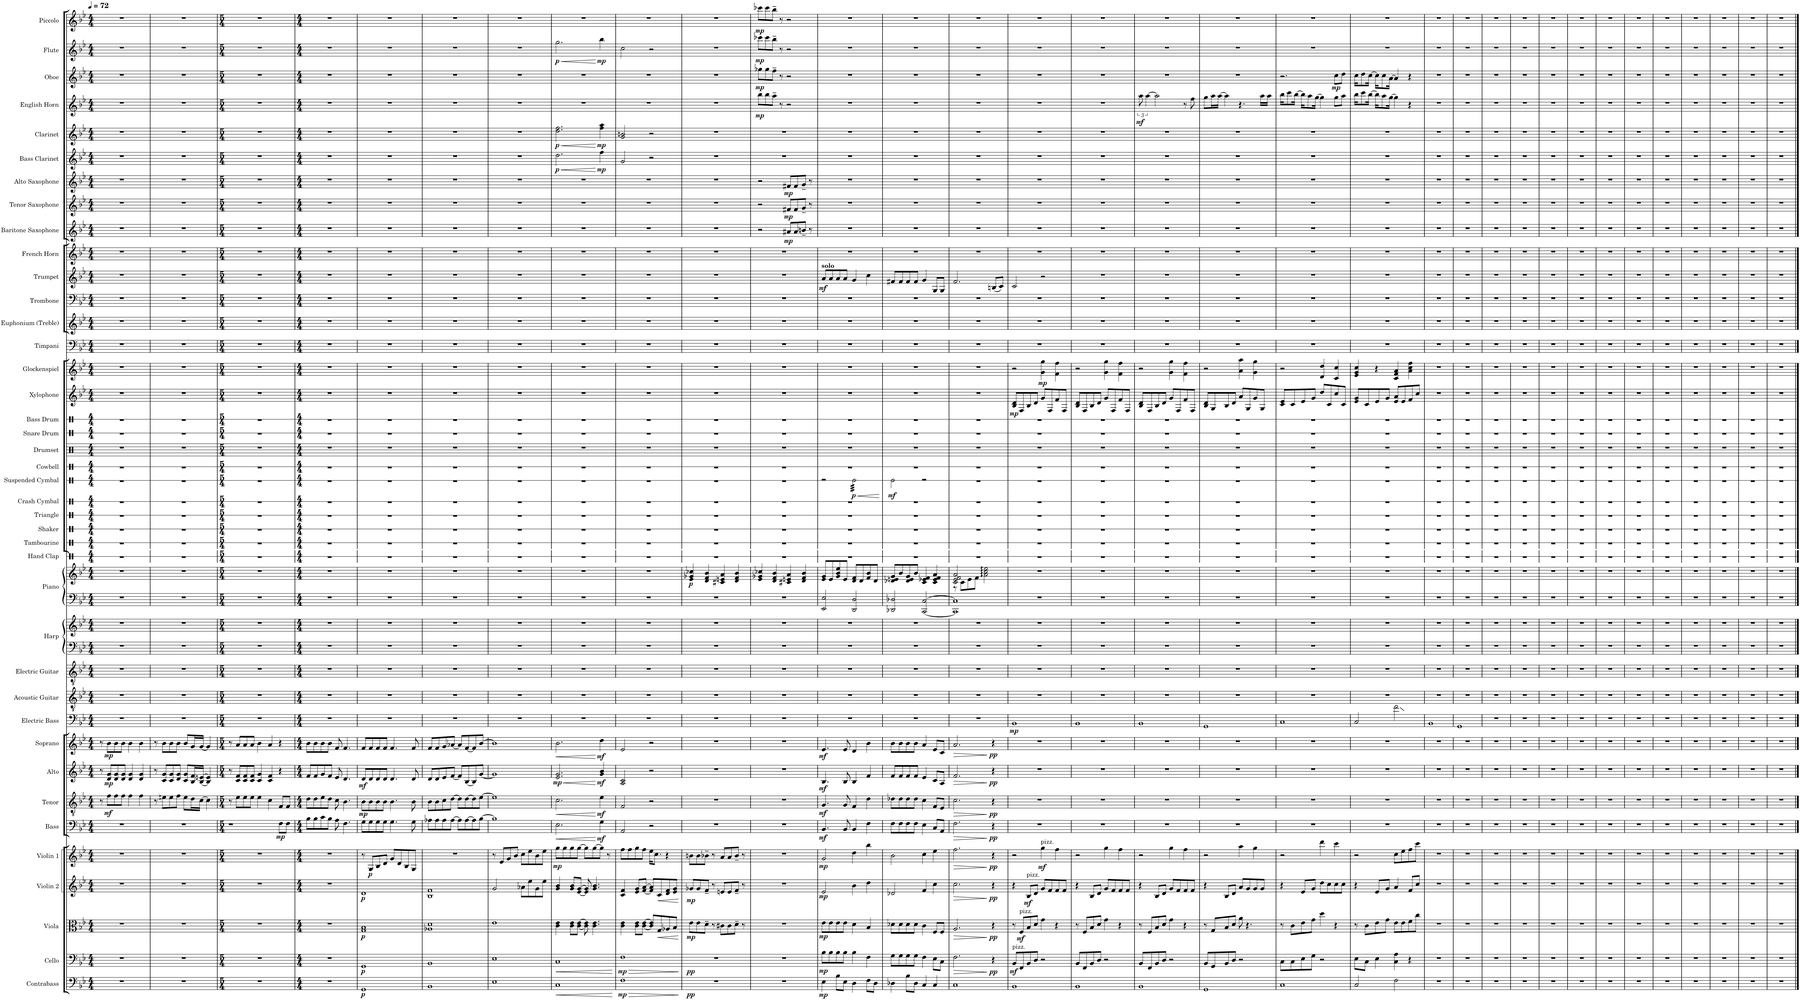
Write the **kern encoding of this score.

**kern	**dynam	**kern	**dynam	**kern	**dynam	**kern	**dynam	**kern	**dynam	**kern	**dynam	**kern	**dynam	**kern	**dynam	**kern	**dynam	**kern	**dynam	**kern	**kern	**kern	**kern	**kern	**kern	**dynam	**kern	**kern	**kern	**kern	**kern	**kern	**dynam	**kern	**kern	**kern	**kern	**kern	**dynam	**kern	**dynam	**kern	**kern	**kern	**kern	**dynam	**kern	**kern	**dynam	**kern	**dynam	**kern	**dynam	**kern	**dynam	**kern	**dynam	**kern	**dynam	**kern	**dynam	**kern	**dynam	**kern	**dynam
*part40	*part40	*part39	*part39	*part38	*part38	*part37	*part37	*part36	*part36	*part35	*part35	*part34	*part34	*part33	*part33	*part32	*part32	*part31	*part31	*part30	*part29	*part28	*part28	*part27	*part27	*part27	*part26	*part25	*part24	*part23	*part22	*part21	*part21	*part20	*part19	*part18	*part17	*part16	*part16	*part15	*part15	*part14	*part13	*part12	*part11	*part11	*part10	*part9	*part9	*part8	*part8	*part7	*part7	*part6	*part6	*part5	*part5	*part4	*part4	*part3	*part3	*part2	*part2	*part1	*part1
*staff42	*staff42	*staff41	*staff41	*staff40	*staff40	*staff39	*staff39	*staff38	*staff38	*staff37	*staff37	*staff36	*staff36	*staff35	*staff35	*staff34	*staff34	*staff33	*staff33	*staff32	*staff31	*staff30	*staff29	*staff28	*staff27	*staff27/28	*staff26	*staff25	*staff24	*staff23	*staff22	*staff21	*staff21	*staff20	*staff19	*staff18	*staff17	*staff16	*staff16	*staff15	*staff15	*staff14	*staff13	*staff12	*staff11	*staff11	*staff10	*staff9	*staff9	*staff8	*staff8	*staff7	*staff7	*staff6	*staff6	*staff5	*staff5	*staff4	*staff4	*staff3	*staff3	*staff2	*staff2	*staff1	*staff1
*I"Contrabass	*	*I"Cello	*	*I"Viola	*	*I"Violin 2	*	*I"Violin 1	*	*I"Bass	*	*I"Tenor	*	*I"Alto	*	*I"Soprano	*	*I"Electric Bass	*	*I"Acoustic Guitar	*I"Electric Guitar	*I"Harp	*	*I"Piano	*	*	*I"Hand Clap	*I"Tambourine	*I"Shaker	*I"Triangle	*I"Crash Cymbal	*I"Suspended Cymbal	*	*I"Cowbell	*I"Drumset	*I"Snare Drum	*I"Bass Drum	*I"Xylophone	*	*I"Glockenspiel	*	*I"Timpani	*I"Euphonium (Treble)	*I"Trombone	*I"Trumpet	*	*I"French Horn	*I"Baritone Saxophone	*	*I"Tenor Saxophone	*	*I"Alto Saxophone	*	*I"Bass Clarinet	*	*I"Clarinet	*	*I"English Horn	*	*I"Oboe	*	*I"Flute	*	*I"Piccolo	*
*I'Cb.	*	*I'Cel.	*	*I'Vla.	*	*I'Vln. 2	*	*I'Vln. 1	*	*I'B.	*	*I'T.	*	*I'A.	*	*I'S.	*	*I'El. B.	*	*I'Guit.	*I'El. Guit.	*I'Hrp.	*	*I'Pno.	*	*	*I'Hd. Clp.	*I'Tamb.	*I'Sh.	*I'Trgl.	*I'Cr. Cym.	*I'Sus. Cym.	*	*I'Cwb.	*I'D. Set	*I'SD	*I'BD	*I'Xyl.	*	*I'Glock.	*	*I'Timp.	*I'Euph. (T)	*I'Tbn.	*I'Tpt	*	*I'F. Hn.	*I'Bar. Sax.	*	*I'T. Sax.	*	*I'A. Sax.	*	*I'B. Cl.	*	*I'Cl	*	*I'E. Hn.	*	*I'Ob.	*	*I'Fl.	*	*I'Picc.	*
*	*	*	*	*	*	*	*	*	*	*	*	*	*	*	*	*	*	*	*	*	*	*	*	*	*	*	*stria1	*stria1	*stria1	*stria1	*stria1	*stria1	*	*stria1	*	*stria1	*stria1	*	*	*	*	*	*	*	*	*	*	*	*	*	*	*	*	*	*	*	*	*	*	*	*	*	*	*	*
*clefF4	*	*clefF4	*	*clefC3	*	*clefG2	*	*clefG2	*	*clefF4	*	*clefGv2	*	*clefG2	*	*clefG2	*	*clefF4	*	*clefGv2	*clefGv2	*clefF4	*clefG2	*clefF4	*clefG2	*	*clefX	*clefX	*clefX	*clefX	*clefX	*clefX	*	*clefX	*clefX	*clefX	*clefX	*clefG2	*	*clefG2	*	*clefF4	*clefG2	*clefF4	*clefG2	*	*clefG2	*clefG2	*	*clefG2	*	*clefG2	*	*clefG2	*	*clefG2	*	*clefG2	*	*clefG2	*	*clefG2	*	*clefG2	*
*Trd7c12	*	*	*	*	*	*	*	*	*	*	*	*	*	*	*	*	*	*Trd7c12	*	*	*	*	*	*	*	*	*	*	*	*	*	*	*	*	*	*	*	*Trd-7c-12	*	*Trd-14c-24	*	*	*Trd8c14	*	*Trd1c2	*	*Trd4c7	*Trd12c21	*	*Trd8c14	*	*Trd5c9	*	*Trd8c14	*	*Trd1c2	*	*Trd4c7	*	*	*	*	*	*Trd-7c-12	*
*k[b-e-]	*	*k[b-e-]	*	*k[b-e-]	*	*k[b-e-]	*	*k[b-e-]	*	*k[b-e-]	*	*k[b-e-]	*	*k[b-e-]	*	*k[b-e-]	*	*k[b-e-]	*	*k[b-e-]	*k[b-e-]	*k[b-e-]	*k[b-e-]	*k[b-e-]	*k[b-e-]	*	*k[]	*k[]	*k[]	*k[]	*k[]	*k[]	*	*k[]	*k[]	*k[]	*k[]	*k[b-e-]	*	*k[b-e-]	*	*k[b-e-]	*k[b-e-]	*k[b-e-]	*k[b-e-]	*	*k[b-e-]	*k[b-e-]	*	*k[b-e-]	*	*k[b-e-]	*	*k[b-e-]	*	*k[b-e-]	*	*k[b-e-]	*	*k[b-e-]	*	*k[b-e-]	*	*k[b-e-]	*
*M4/4	*	*M4/4	*	*M4/4	*	*M4/4	*	*M4/4	*	*M4/4	*	*M4/4	*	*M4/4	*	*M4/4	*	*M4/4	*	*M4/4	*M4/4	*M4/4	*M4/4	*M4/4	*M4/4	*	*M4/4	*M4/4	*M4/4	*M4/4	*M4/4	*M4/4	*	*M4/4	*M4/4	*M4/4	*M4/4	*M4/4	*	*M4/4	*	*M4/4	*M4/4	*M4/4	*M4/4	*	*M4/4	*M4/4	*	*M4/4	*	*M4/4	*	*M4/4	*	*M4/4	*	*M4/4	*	*M4/4	*	*M4/4	*	*M4/4	*
*MM72	*	*MM72	*	*MM72	*	*MM72	*	*MM72	*	*MM72	*	*MM72	*	*MM72	*	*MM72	*	*MM72	*	*MM72	*MM72	*MM72	*MM72	*MM72	*MM72	*	*MM72	*MM72	*MM72	*MM72	*MM72	*MM72	*	*MM72	*MM72	*MM72	*MM72	*MM72	*	*MM72	*	*MM72	*MM72	*MM72	*MM72	*	*MM72	*MM72	*	*MM72	*	*MM72	*	*MM72	*	*MM72	*	*MM72	*	*MM72	*	*MM72	*	*MM72	*
=1	=1	=1	=1	=1	=1	=1	=1	=1	=1	=1	=1	=1	=1	=1	=1	=1	=1	=1	=1	=1	=1	=1	=1	=1	=1	=1	=1	=1	=1	=1	=1	=1	=1	=1	=1	=1	=1	=1	=1	=1	=1	=1	=1	=1	=1	=1	=1	=1	=1	=1	=1	=1	=1	=1	=1	=1	=1	=1	=1	=1	=1	=1	=1	=1	=1
1r	.	1r	.	1r	.	1r	.	1r	.	1r	.	8r	.	8r	.	8r	.	1r	.	1r	1r	1r	1r	1r	1r	.	1r	1r	1r	1r	1r	1r	.	1r	1r	1r	1r	1r	.	1r	.	1r	1r	1r	1r	.	1r	1r	.	1r	.	1r	.	1r	.	1r	.	1r	.	1r	.	1r	.	1r	.
!	!	!	!	!	!	!	!	!	!	!	!	!	!LO:DY:b	!	!LO:DY:b	!	!LO:DY:b	!	!	!	!	!	!	!	!	!	!	!	!	!	!	!	!	!	!	!	!	!	!	!	!	!	!	!	!	!	!	!	!	!	!	!	!	!	!	!	!	!	!	!	!	!	!	!	!
.	.	.	.	.	.	.	.	.	.	.	.	8f\L	mf	8d/ 8g/L	mp	8b-\L	mp	.	.	.	.	.	.	.	.	.	.	.	.	.	.	.	.	.	.	.	.	.	.	.	.	.	.	.	.	.	.	.	.	.	.	.	.	.	.	.	.	.	.	.	.	.	.	.	.
.	.	.	.	.	.	.	.	.	.	.	.	8f\	.	8d/ 8g/	.	8b-\	.	.	.	.	.	.	.	.	.	.	.	.	.	.	.	.	.	.	.	.	.	.	.	.	.	.	.	.	.	.	.	.	.	.	.	.	.	.	.	.	.	.	.	.	.	.	.	.	.
.	.	.	.	.	.	.	.	.	.	.	.	8f\J	.	8d/ 8g/J	.	8b-\J	.	.	.	.	.	.	.	.	.	.	.	.	.	.	.	.	.	.	.	.	.	.	.	.	.	.	.	.	.	.	.	.	.	.	.	.	.	.	.	.	.	.	.	.	.	.	.	.	.
.	.	.	.	.	.	.	.	.	.	.	.	4f\	.	4d/ 4g/	.	4b-\	.	.	.	.	.	.	.	.	.	.	.	.	.	.	.	.	.	.	.	.	.	.	.	.	.	.	.	.	.	.	.	.	.	.	.	.	.	.	.	.	.	.	.	.	.	.	.	.	.
.	.	.	.	.	.	.	.	.	.	.	.	4f\	.	4d/ 4g/	.	4b-\	.	.	.	.	.	.	.	.	.	.	.	.	.	.	.	.	.	.	.	.	.	.	.	.	.	.	.	.	.	.	.	.	.	.	.	.	.	.	.	.	.	.	.	.	.	.	.	.	.
=2	=2	=2	=2	=2	=2	=2	=2	=2	=2	=2	=2	=2	=2	=2	=2	=2	=2	=2	=2	=2	=2	=2	=2	=2	=2	=2	=2	=2	=2	=2	=2	=2	=2	=2	=2	=2	=2	=2	=2	=2	=2	=2	=2	=2	=2	=2	=2	=2	=2	=2	=2	=2	=2	=2	=2	=2	=2	=2	=2	=2	=2	=2	=2	=2	=2
1r	.	1r	.	1r	.	1r	.	1r	.	1r	.	8r	.	8r	.	8r	.	1r	.	1r	1r	1r	1r	1r	1r	.	1r	1r	1r	1r	1r	1r	.	1r	1r	1r	1r	1r	.	1r	.	1r	1r	1r	1r	.	1r	1r	.	1r	.	1r	.	1r	.	1r	.	1r	.	1r	.	1r	.	1r	.
.	.	.	.	.	.	.	.	.	.	.	.	8en\L	.	8c/ 8g/L	.	8b-\L	.	.	.	.	.	.	.	.	.	.	.	.	.	.	.	.	.	.	.	.	.	.	.	.	.	.	.	.	.	.	.	.	.	.	.	.	.	.	.	.	.	.	.	.	.	.	.	.	.
.	.	.	.	.	.	.	.	.	.	.	.	8e\	.	8c/ 8g/	.	8b-\	.	.	.	.	.	.	.	.	.	.	.	.	.	.	.	.	.	.	.	.	.	.	.	.	.	.	.	.	.	.	.	.	.	.	.	.	.	.	.	.	.	.	.	.	.	.	.	.	.
.	.	.	.	.	.	.	.	.	.	.	.	8f\J	.	8d/ 8g/J	.	8b-\J	.	.	.	.	.	.	.	.	.	.	.	.	.	.	.	.	.	.	.	.	.	.	.	.	.	.	.	.	.	.	.	.	.	.	.	.	.	.	.	.	.	.	.	.	.	.	.	.	.
.	.	.	.	.	.	.	.	.	.	.	.	8e\L	.	8c/ 8g/L	.	8b-/L	.	.	.	.	.	.	.	.	.	.	.	.	.	.	.	.	.	.	.	.	.	.	.	.	.	.	.	.	.	.	.	.	.	.	.	.	.	.	.	.	.	.	.	.	.	.	.	.	.
.	.	.	.	.	.	.	.	.	.	.	.	16d\L	.	16B-/ 16f/L	.	16g/L	.	.	.	.	.	.	.	.	.	.	.	.	.	.	.	.	.	.	.	.	.	.	.	.	.	.	.	.	.	.	.	.	.	.	.	.	.	.	.	.	.	.	.	.	.	.	.	.	.
.	.	.	.	.	.	.	.	.	.	.	.	[16c\JJ	.	[16B-/ [16en/JJ	.	[16g/JJ	.	.	.	.	.	.	.	.	.	.	.	.	.	.	.	.	.	.	.	.	.	.	.	.	.	.	.	.	.	.	.	.	.	.	.	.	.	.	.	.	.	.	.	.	.	.	.	.	.
.	.	.	.	.	.	.	.	.	.	.	.	4c\]	.	4B-/] 4e/]	.	4g/]	.	.	.	.	.	.	.	.	.	.	.	.	.	.	.	.	.	.	.	.	.	.	.	.	.	.	.	.	.	.	.	.	.	.	.	.	.	.	.	.	.	.	.	.	.	.	.	.	.
=3	=3	=3	=3	=3	=3	=3	=3	=3	=3	=3	=3	=3	=3	=3	=3	=3	=3	=3	=3	=3	=3	=3	=3	=3	=3	=3	=3	=3	=3	=3	=3	=3	=3	=3	=3	=3	=3	=3	=3	=3	=3	=3	=3	=3	=3	=3	=3	=3	=3	=3	=3	=3	=3	=3	=3	=3	=3	=3	=3	=3	=3	=3	=3	=3	=3
*M5/4	*	*M5/4	*	*M5/4	*	*M5/4	*	*M5/4	*	*M5/4	*	*M5/4	*	*M5/4	*	*M5/4	*	*M5/4	*	*M5/4	*M5/4	*M5/4	*M5/4	*M5/4	*M5/4	*	*M5/4	*M5/4	*M5/4	*M5/4	*M5/4	*M5/4	*	*M5/4	*M5/4	*M5/4	*M5/4	*M5/4	*	*M5/4	*	*M5/4	*M5/4	*M5/4	*M5/4	*	*M5/4	*M5/4	*	*M5/4	*	*M5/4	*	*M5/4	*	*M5/4	*	*M5/4	*	*M5/4	*	*M5/4	*	*M5/4	*
4%5r	.	4%5r	.	4%5r	.	4%5r	.	4%5r	.	1r	.	8r	.	8r	.	8r	.	4%5r	.	4%5r	4%5r	4%5r	4%5r	4%5r	4%5r	.	4%5r	4%5r	4%5r	4%5r	4%5r	4%5r	.	4%5r	4%5r	4%5r	4%5r	4%5r	.	4%5r	.	4%5r	4%5r	4%5r	4%5r	.	4%5r	4%5r	.	4%5r	.	4%5r	.	4%5r	.	4%5r	.	4%5r	.	4%5r	.	4%5r	.	4%5r	.
.	.	.	.	.	.	.	.	.	.	.	.	8e-\L	.	8c/ 8f/L	.	8a/L	.	.	.	.	.	.	.	.	.	.	.	.	.	.	.	.	.	.	.	.	.	.	.	.	.	.	.	.	.	.	.	.	.	.	.	.	.	.	.	.	.	.	.	.	.	.	.	.	.
.	.	.	.	.	.	.	.	.	.	.	.	8e-\	.	8c/ 8f/	.	8a/	.	.	.	.	.	.	.	.	.	.	.	.	.	.	.	.	.	.	.	.	.	.	.	.	.	.	.	.	.	.	.	.	.	.	.	.	.	.	.	.	.	.	.	.	.	.	.	.	.
.	.	.	.	.	.	.	.	.	.	.	.	8e-\J	.	8c/ 8f/J	.	8a/J	.	.	.	.	.	.	.	.	.	.	.	.	.	.	.	.	.	.	.	.	.	.	.	.	.	.	.	.	.	.	.	.	.	.	.	.	.	.	.	.	.	.	.	.	.	.	.	.	.
.	.	.	.	.	.	.	.	.	.	.	.	4e-\	.	4c/ 4g/	.	4b-\	.	.	.	.	.	.	.	.	.	.	.	.	.	.	.	.	.	.	.	.	.	.	.	.	.	.	.	.	.	.	.	.	.	.	.	.	.	.	.	.	.	.	.	.	.	.	.	.	.
.	.	.	.	.	.	.	.	.	.	.	.	4c\	.	4c/ 4f/	.	4a/	.	.	.	.	.	.	.	.	.	.	.	.	.	.	.	.	.	.	.	.	.	.	.	.	.	.	.	.	.	.	.	.	.	.	.	.	.	.	.	.	.	.	.	.	.	.	.	.	.
!	!	!	!	!	!	!	!	!	!	!	!LO:DY:b	!	!	!	!	!	!	!	!	!	!	!	!	!	!	!	!	!	!	!	!	!	!	!	!	!	!	!	!	!	!	!	!	!	!	!	!	!	!	!	!	!	!	!	!	!	!	!	!	!	!	!	!	!	!
.	.	.	.	.	.	.	.	.	.	8F\L	mp	8F/L	.	4r	.	4r	.	.	.	.	.	.	.	.	.	.	.	.	.	.	.	.	.	.	.	.	.	.	.	.	.	.	.	.	.	.	.	.	.	.	.	.	.	.	.	.	.	.	.	.	.	.	.	.	.
.	.	.	.	.	.	.	.	.	.	8F\J	.	8F/J	.	.	.	.	.	.	.	.	.	.	.	.	.	.	.	.	.	.	.	.	.	.	.	.	.	.	.	.	.	.	.	.	.	.	.	.	.	.	.	.	.	.	.	.	.	.	.	.	.	.	.	.	.
=4	=4	=4	=4	=4	=4	=4	=4	=4	=4	=4	=4	=4	=4	=4	=4	=4	=4	=4	=4	=4	=4	=4	=4	=4	=4	=4	=4	=4	=4	=4	=4	=4	=4	=4	=4	=4	=4	=4	=4	=4	=4	=4	=4	=4	=4	=4	=4	=4	=4	=4	=4	=4	=4	=4	=4	=4	=4	=4	=4	=4	=4	=4	=4	=4	=4
*M4/4	*	*M4/4	*	*M4/4	*	*M4/4	*	*M4/4	*	*M4/4	*	*M4/4	*	*M4/4	*	*M4/4	*	*M4/4	*	*M4/4	*M4/4	*M4/4	*M4/4	*M4/4	*M4/4	*	*M4/4	*M4/4	*M4/4	*M4/4	*M4/4	*M4/4	*	*M4/4	*M4/4	*M4/4	*M4/4	*M4/4	*	*M4/4	*	*M4/4	*M4/4	*M4/4	*M4/4	*	*M4/4	*M4/4	*	*M4/4	*	*M4/4	*	*M4/4	*	*M4/4	*	*M4/4	*	*M4/4	*	*M4/4	*	*M4/4	*
1r	.	1r	.	1r	.	1r	.	1r	.	8B-\L	.	8d\L	.	8f/L	.	8b-\L	.	1r	.	1r	1r	1r	1r	1r	1r	.	1r	1r	1r	1r	1r	1r	.	1r	1r	1r	1r	1r	.	1r	.	1r	1r	1r	1r	.	1r	1r	.	1r	.	1r	.	1r	.	1r	.	1r	.	1r	.	1r	.	1r	.
.	.	.	.	.	.	.	.	.	.	8B-\	.	8d\	.	8f/	.	8b-\	.	.	.	.	.	.	.	.	.	.	.	.	.	.	.	.	.	.	.	.	.	.	.	.	.	.	.	.	.	.	.	.	.	.	.	.	.	.	.	.	.	.	.	.	.	.	.	.	.
.	.	.	.	.	.	.	.	.	.	8c\	.	8e-\	.	8g/	.	8b-\	.	.	.	.	.	.	.	.	.	.	.	.	.	.	.	.	.	.	.	.	.	.	.	.	.	.	.	.	.	.	.	.	.	.	.	.	.	.	.	.	.	.	.	.	.	.	.	.	.
.	.	.	.	.	.	.	.	.	.	8B-\J	.	8d\J	.	8f/J	.	8b-\J	.	.	.	.	.	.	.	.	.	.	.	.	.	.	.	.	.	.	.	.	.	.	.	.	.	.	.	.	.	.	.	.	.	.	.	.	.	.	.	.	.	.	.	.	.	.	.	.	.
.	.	.	.	.	.	.	.	.	.	8A\	.	8c\	.	8e-/	.	8f/	.	.	.	.	.	.	.	.	.	.	.	.	.	.	.	.	.	.	.	.	.	.	.	.	.	.	.	.	.	.	.	.	.	.	.	.	.	.	.	.	.	.	.	.	.	.	.	.	.
.	.	.	.	.	.	.	.	.	.	4.F\	.	4.B-\	.	4.d/	.	4.f/	.	.	.	.	.	.	.	.	.	.	.	.	.	.	.	.	.	.	.	.	.	.	.	.	.	.	.	.	.	.	.	.	.	.	.	.	.	.	.	.	.	.	.	.	.	.	.	.	.
=5	=5	=5	=5	=5	=5	=5	=5	=5	=5	=5	=5	=5	=5	=5	=5	=5	=5	=5	=5	=5	=5	=5	=5	=5	=5	=5	=5	=5	=5	=5	=5	=5	=5	=5	=5	=5	=5	=5	=5	=5	=5	=5	=5	=5	=5	=5	=5	=5	=5	=5	=5	=5	=5	=5	=5	=5	=5	=5	=5	=5	=5	=5	=5	=5	=5
!	!LO:DY:b	!	!LO:DY:b	!	!LO:DY:b	!	!LO:DY:b	!	!	!	!	!	!LO:DY:b	!	!LO:DY:b	!	!	!	!	!	!	!	!	!	!	!	!	!	!	!	!	!	!	!	!	!	!	!	!	!	!	!	!	!	!	!	!	!	!	!	!	!	!	!	!	!	!	!	!	!	!	!	!	!	!
1GG	p	1GG	p	1G 1B-	p	1d	p	8r	.	8G\L	.	8B-\L	mp	8d/L	mf	8f/L	.	1r	.	1r	1r	1r	1r	1r	1r	.	1r	1r	1r	1r	1r	1r	.	1r	1r	1r	1r	1r	.	1r	.	1r	1r	1r	1r	.	1r	1r	.	1r	.	1r	.	1r	.	1r	.	1r	.	1r	.	1r	.	1r	.
!	!	!	!	!	!	!	!	!	!LO:DY:b	!	!	!	!	!	!	!	!	!	!	!	!	!	!	!	!	!	!	!	!	!	!	!	!	!	!	!	!	!	!	!	!	!	!	!	!	!	!	!	!	!	!	!	!	!	!	!	!	!	!	!	!	!	!	!	!
.	.	.	.	.	.	.	.	8G/L	p	8G\	.	8B-\	.	8d/	.	8f/	.	.	.	.	.	.	.	.	.	.	.	.	.	.	.	.	.	.	.	.	.	.	.	.	.	.	.	.	.	.	.	.	.	.	.	.	.	.	.	.	.	.	.	.	.	.	.	.	.
.	.	.	.	.	.	.	.	8B-/	.	8G\	.	8B-\	.	8d/	.	8f/	.	.	.	.	.	.	.	.	.	.	.	.	.	.	.	.	.	.	.	.	.	.	.	.	.	.	.	.	.	.	.	.	.	.	.	.	.	.	.	.	.	.	.	.	.	.	.	.	.
.	.	.	.	.	.	.	.	8d/J	.	8G\J	.	8B-\J	.	8d/J	.	8f/J	.	.	.	.	.	.	.	.	.	.	.	.	.	.	.	.	.	.	.	.	.	.	.	.	.	.	.	.	.	.	.	.	.	.	.	.	.	.	.	.	.	.	.	.	.	.	.	.	.
.	.	.	.	.	.	.	.	8g/L	.	4.G\	.	4.B-\	.	4.d/	.	4.f/	.	.	.	.	.	.	.	.	.	.	.	.	.	.	.	.	.	.	.	.	.	.	.	.	.	.	.	.	.	.	.	.	.	.	.	.	.	.	.	.	.	.	.	.	.	.	.	.	.
.	.	.	.	.	.	.	.	8d/	.	.	.	.	.	.	.	.	.	.	.	.	.	.	.	.	.	.	.	.	.	.	.	.	.	.	.	.	.	.	.	.	.	.	.	.	.	.	.	.	.	.	.	.	.	.	.	.	.	.	.	.	.	.	.	.	.
.	.	.	.	.	.	.	.	8B-/	.	.	.	.	.	.	.	.	.	.	.	.	.	.	.	.	.	.	.	.	.	.	.	.	.	.	.	.	.	.	.	.	.	.	.	.	.	.	.	.	.	.	.	.	.	.	.	.	.	.	.	.	.	.	.	.	.
.	.	.	.	.	.	.	.	8G/J	.	8G\	.	8B-\	.	8d/	.	8f/	.	.	.	.	.	.	.	.	.	.	.	.	.	.	.	.	.	.	.	.	.	.	.	.	.	.	.	.	.	.	.	.	.	.	.	.	.	.	.	.	.	.	.	.	.	.	.	.	.
=6	=6	=6	=6	=6	=6	=6	=6	=6	=6	=6	=6	=6	=6	=6	=6	=6	=6	=6	=6	=6	=6	=6	=6	=6	=6	=6	=6	=6	=6	=6	=6	=6	=6	=6	=6	=6	=6	=6	=6	=6	=6	=6	=6	=6	=6	=6	=6	=6	=6	=6	=6	=6	=6	=6	=6	=6	=6	=6	=6	=6	=6	=6	=6	=6	=6
1BB-	.	1BB-	.	1A-X 1d	.	1B- 1f	.	1r	.	8A-X\L	.	8B-\L	.	8d/L	.	8f/L	.	1r	.	1r	1r	1r	1r	1r	1r	.	1r	1r	1r	1r	1r	1r	.	1r	1r	1r	1r	1r	.	1r	.	1r	1r	1r	1r	.	1r	1r	.	1r	.	1r	.	1r	.	1r	.	1r	.	1r	.	1r	.	1r	.
.	.	.	.	.	.	.	.	.	.	8A-\	.	8B-\	.	8d/	.	8f/	.	.	.	.	.	.	.	.	.	.	.	.	.	.	.	.	.	.	.	.	.	.	.	.	.	.	.	.	.	.	.	.	.	.	.	.	.	.	.	.	.	.	.	.	.	.	.	.	.
.	.	.	.	.	.	.	.	.	.	8A-\	.	8c\	.	8e-/	.	8g/	.	.	.	.	.	.	.	.	.	.	.	.	.	.	.	.	.	.	.	.	.	.	.	.	.	.	.	.	.	.	.	.	.	.	.	.	.	.	.	.	.	.	.	.	.	.	.	.	.
.	.	.	.	.	.	.	.	.	.	[8A-\J	.	[8d\J	.	[8f/J	.	[8a-X/J	.	.	.	.	.	.	.	.	.	.	.	.	.	.	.	.	.	.	.	.	.	.	.	.	.	.	.	.	.	.	.	.	.	.	.	.	.	.	.	.	.	.	.	.	.	.	.	.	.
.	.	.	.	.	.	.	.	.	.	8A-\L]	.	8d\L]	.	8f/L]	.	8a-/L]	.	.	.	.	.	.	.	.	.	.	.	.	.	.	.	.	.	.	.	.	.	.	.	.	.	.	.	.	.	.	.	.	.	.	.	.	.	.	.	.	.	.	.	.	.	.	.	.	.
.	.	.	.	.	.	.	.	.	.	[8A-\	.	[8d\	.	[8B-/	.	[8f/	.	.	.	.	.	.	.	.	.	.	.	.	.	.	.	.	.	.	.	.	.	.	.	.	.	.	.	.	.	.	.	.	.	.	.	.	.	.	.	.	.	.	.	.	.	.	.	.	.
.	.	.	.	.	.	.	.	.	.	8A-\]	.	8d\]	.	8B-/]	.	8f/]	.	.	.	.	.	.	.	.	.	.	.	.	.	.	.	.	.	.	.	.	.	.	.	.	.	.	.	.	.	.	.	.	.	.	.	.	.	.	.	.	.	.	.	.	.	.	.	.	.
.	.	.	.	.	.	.	.	.	.	[8B-\J	.	[8e-\J	.	[8g/J	.	[8b-/J	.	.	.	.	.	.	.	.	.	.	.	.	.	.	.	.	.	.	.	.	.	.	.	.	.	.	.	.	.	.	.	.	.	.	.	.	.	.	.	.	.	.	.	.	.	.	.	.	.
=7	=7	=7	=7	=7	=7	=7	=7	=7	=7	=7	=7	=7	=7	=7	=7	=7	=7	=7	=7	=7	=7	=7	=7	=7	=7	=7	=7	=7	=7	=7	=7	=7	=7	=7	=7	=7	=7	=7	=7	=7	=7	=7	=7	=7	=7	=7	=7	=7	=7	=7	=7	=7	=7	=7	=7	=7	=7	=7	=7	=7	=7	=7	=7	=7	=7
1E-	.	1E-	.	1e-	.	2g/	.	8r	.	1B-]	.	1e-]	.	1g]	.	1b-]	.	1r	.	1r	1r	1r	1r	1r	1r	.	1r	1r	1r	1r	1r	1r	.	1r	1r	1r	1r	1r	.	1r	.	1r	1r	1r	1r	.	1r	1r	.	1r	.	1r	.	1r	.	1r	.	1r	.	1r	.	1r	.	1r	.
.	.	.	.	.	.	.	.	8e-/L	.	.	.	.	.	.	.	.	.	.	.	.	.	.	.	.	.	.	.	.	.	.	.	.	.	.	.	.	.	.	.	.	.	.	.	.	.	.	.	.	.	.	.	.	.	.	.	.	.	.	.	.	.	.	.	.	.
.	.	.	.	.	.	.	.	8g/	.	.	.	.	.	.	.	.	.	.	.	.	.	.	.	.	.	.	.	.	.	.	.	.	.	.	.	.	.	.	.	.	.	.	.	.	.	.	.	.	.	.	.	.	.	.	.	.	.	.	.	.	.	.	.	.	.
.	.	.	.	.	.	.	.	8b-/J	.	.	.	.	.	.	.	.	.	.	.	.	.	.	.	.	.	.	.	.	.	.	.	.	.	.	.	.	.	.	.	.	.	.	.	.	.	.	.	.	.	.	.	.	.	.	.	.	.	.	.	.	.	.	.	.	.
.	.	.	.	.	.	8a-X\L	.	8cc\L	.	.	.	.	.	.	.	.	.	.	.	.	.	.	.	.	.	.	.	.	.	.	.	.	.	.	.	.	.	.	.	.	.	.	.	.	.	.	.	.	.	.	.	.	.	.	.	.	.	.	.	.	.	.	.	.	.
.	.	.	.	.	.	8ee-\	.	8ee-\	.	.	.	.	.	.	.	.	.	.	.	.	.	.	.	.	.	.	.	.	.	.	.	.	.	.	.	.	.	.	.	.	.	.	.	.	.	.	.	.	.	.	.	.	.	.	.	.	.	.	.	.	.	.	.	.	.
.	.	.	.	.	.	8g\	.	8b-\	.	.	.	.	.	.	.	.	.	.	.	.	.	.	.	.	.	.	.	.	.	.	.	.	.	.	.	.	.	.	.	.	.	.	.	.	.	.	.	.	.	.	.	.	.	.	.	.	.	.	.	.	.	.	.	.	.
.	.	.	.	.	.	8ee-\J	.	8ee-\J	.	.	.	.	.	.	.	.	.	.	.	.	.	.	.	.	.	.	.	.	.	.	.	.	.	.	.	.	.	.	.	.	.	.	.	.	.	.	.	.	.	.	.	.	.	.	.	.	.	.	.	.	.	.	.	.	.
=8	=8	=8	=8	=8	=8	=8	=8	=8	=8	=8	=8	=8	=8	=8	=8	=8	=8	=8	=8	=8	=8	=8	=8	=8	=8	=8	=8	=8	=8	=8	=8	=8	=8	=8	=8	=8	=8	=8	=8	=8	=8	=8	=8	=8	=8	=8	=8	=8	=8	=8	=8	=8	=8	=8	=8	=8	=8	=8	=8	=8	=8	=8	=8	=8	=8
!	!LO:HP:b	!	!LO:HP:b	!	!	!	!	!	!LO:DY:b	!	!LO:HP:b	!	!LO:HP:b	!	!LO:HP:b	!	!LO:HP:b	!	!	!	!	!	!	!	!	!	!	!	!	!	!	!	!	!	!	!	!	!	!	!	!	!	!	!	!	!	!	!	!	!	!	!	!	!	!LO:HP:b	!	!LO:HP:b	!	!	!	!	!	!LO:HP:b	!	!
!	!	!	!	!	!	!	!	!	!	!	!	!	!	!	!LO:DY:n=1:b	!	!	!	!	!	!	!	!	!	!	!	!	!	!	!	!	!	!	!	!	!	!	!	!	!	!	!	!	!	!	!	!	!	!	!	!	!	!	!	!LO:DY:n=1:b	!	!LO:DY:n=1:b	!	!	!	!	!	!LO:DY:n=1:b	!	!
1C	<	1C	<	4c\ 4e-\	.	4g/ 4b-/	.	8gg\L	mp	2.E-\	<	2.c\	<	2.e-/ 2.g/	< mp	2.b-\	<	1r	.	1r	1r	1r	1r	1r	1r	.	1r	1r	1r	1r	1r	1r	.	1r	1r	1r	1r	1r	.	1r	.	1r	1r	1r	1r	.	1r	1r	.	1r	.	1r	.	2.dd\	< p	2.dd\ 2.ff\	< p	1r	.	1r	.	2.gg\	< p	1r	.
.	.	.	.	.	.	.	.	8gg\	.	.	.	.	.	.	.	.	.	.	.	.	.	.	.	.	.	.	.	.	.	.	.	.	.	.	.	.	.	.	.	.	.	.	.	.	.	.	.	.	.	.	.	.	.	.	.	.	.	.	.	.	.	.	.	.	.
.	.	.	.	8c\ 8e-\L	.	8g/ 8b-/L	.	8gg\	.	.	.	.	.	.	.	.	.	.	.	.	.	.	.	.	.	.	.	.	.	.	.	.	.	.	.	.	.	.	.	.	.	.	.	.	.	.	.	.	.	.	.	.	.	.	.	.	.	.	.	.	.	.	.	.	.
.	.	.	.	[8c\ [8e-\J	.	[8e-/ [8g/J	.	[8gg\J	.	.	.	.	.	.	.	.	.	.	.	.	.	.	.	.	.	.	.	.	.	.	.	.	.	.	.	.	.	.	.	.	.	.	.	.	.	.	.	.	.	.	.	.	.	.	.	.	.	.	.	.	.	.	.	.	.
.	.	.	.	8c\] 8e-\]	.	8e-/] 8g/]	.	8gg\L]	.	.	.	.	.	.	.	.	.	.	.	.	.	.	.	.	.	.	.	.	.	.	.	.	.	.	.	.	.	.	.	.	.	.	.	.	.	.	.	.	.	.	.	.	.	.	.	.	.	.	.	.	.	.	.	.	.
.	.	.	.	4.c\ 4.e-\	.	4.g/ 4.b-/	.	[8gg\	.	.	.	.	.	.	.	.	.	.	.	.	.	.	.	.	.	.	.	.	.	.	.	.	.	.	.	.	.	.	.	.	.	.	.	.	.	.	.	.	.	.	.	.	.	.	.	.	.	.	.	.	.	.	.	.	.
!	!	!	!	!	!	!	!	!	!	!	!LO:DY:n=1:b	!	!LO:DY:n=1:b	!	!LO:DY:n=2:b	!	!LO:DY:n=1:b	!	!	!	!	!	!	!	!	!	!	!	!	!	!	!	!	!	!	!	!	!	!	!	!	!	!	!	!	!	!	!	!	!	!	!	!	!	!LO:DY:n=2:b	!	!LO:DY:n=2:b	!	!	!	!	!	!LO:DY:n=2:b	!	!
.	.	.	.	.	.	.	.	8gg\J]	.	4G\	[ mf	4e-\	[ mf	4g/ 4b-/	[ mf	4dd\	[ mf	.	.	.	.	.	.	.	.	.	.	.	.	.	.	.	.	.	.	.	.	.	.	.	.	.	.	.	.	.	.	.	.	.	.	.	.	4ff\	[ mp	4ff\ 4aa\	[ mp	.	.	.	.	4bb-\	[ mp	.	.
.	.	.	.	.	.	.	.	8r	.	.	.	.	.	.	.	.	.	.	.	.	.	.	.	.	.	.	.	.	.	.	.	.	.	.	.	.	.	.	.	.	.	.	.	.	.	.	.	.	.	.	.	.	.	.	.	.	.	.	.	.	.	.	.	.	.
.	[	.	[	.	.	.	.	.	.	.	.	.	.	.	.	.	.	.	.	.	.	.	.	.	.	.	.	.	.	.	.	.	.	.	.	.	.	.	.	.	.	.	.	.	.	.	.	.	.	.	.	.	.	.	.	.	.	.	.	.	.	.	.	.	.
=9	=9	=9	=9	=9	=9	=9	=9	=9	=9	=9	=9	=9	=9	=9	=9	=9	=9	=9	=9	=9	=9	=9	=9	=9	=9	=9	=9	=9	=9	=9	=9	=9	=9	=9	=9	=9	=9	=9	=9	=9	=9	=9	=9	=9	=9	=9	=9	=9	=9	=9	=9	=9	=9	=9	=9	=9	=9	=9	=9	=9	=9	=9	=9	=9	=9
!	!LO:HP:b	!	!LO:HP:b	!	!	!	!	!	!	!	!	!	!	!	!	!	!	!	!	!	!	!	!	!	!	!	!	!	!	!	!	!	!	!	!	!	!	!	!	!	!	!	!	!	!	!	!	!	!	!	!	!	!	!	!	!	!	!	!	!	!	!	!	!	!
!	!LO:DY:n=1:b	!	!LO:DY:n=1:b	!	!	!	!	!	!	!	!	!	!	!	!	!	!	!	!	!	!	!	!	!	!	!	!	!	!	!	!	!	!	!	!	!	!	!	!	!	!	!	!	!	!	!	!	!	!	!	!	!	!	!	!	!	!	!	!	!	!	!	!	!	!
1F	> mp	1F	> mp	4c\ 4e-\	.	4c/ 4f/	.	8ff\L	.	2AA/	.	2F/	.	2A/ 2c/	.	2e-/	.	1r	.	1r	1r	1r	1r	1r	1r	.	1r	1r	1r	1r	1r	1r	.	1r	1r	1r	1r	1r	.	1r	.	1r	1r	1r	1r	.	1r	1r	.	1r	.	1r	.	2g/	.	2g/ 2bn/	.	1r	.	1r	.	2cc\	.	1r	.
.	.	.	.	.	.	.	.	8ff\	.	.	.	.	.	.	.	.	.	.	.	.	.	.	.	.	.	.	.	.	.	.	.	.	.	.	.	.	.	.	.	.	.	.	.	.	.	.	.	.	.	.	.	.	.	.	.	.	.	.	.	.	.	.	.	.	.
.	.	.	.	8c\ 8e-\L	.	8e-/ 8g/L	.	8gg\	.	.	.	.	.	.	.	.	.	.	.	.	.	.	.	.	.	.	.	.	.	.	.	.	.	.	.	.	.	.	.	.	.	.	.	.	.	.	.	.	.	.	.	.	.	.	.	.	.	.	.	.	.	.	.	.	.
.	.	.	.	[8c\ [8e-\J	.	[8f/ [8a/J	.	8ff\J	.	.	.	.	.	.	.	.	.	.	.	.	.	.	.	.	.	.	.	.	.	.	.	.	.	.	.	.	.	.	.	.	.	.	.	.	.	.	.	.	.	.	.	.	.	.	.	.	.	.	.	.	.	.	.	.	.
.	.	.	.	8c/] 8e-/]L	.	8f/] 8a/]L	.	16ee-\KL	.	2r	.	2r	.	2r	.	2r	.	.	.	.	.	.	.	.	.	.	.	.	.	.	.	.	.	.	.	.	.	.	.	.	.	.	.	.	.	.	.	.	.	.	.	.	.	2r	.	2r	.	.	.	.	.	2r	.	.	.
.	.	.	.	.	.	.	.	8.cc\J	.	.	.	.	.	.	.	.	.	.	.	.	.	.	.	.	.	.	.	.	.	.	.	.	.	.	.	.	.	.	.	.	.	.	.	.	.	.	.	.	.	.	.	.	.	.	.	.	.	.	.	.	.	.	.	.	.
!	!	!	!	!	!LO:HP:b	!	!LO:HP:b	!	!	!	!	!	!	!	!	!	!	!	!	!	!	!	!	!	!	!	!	!	!	!	!	!	!	!	!	!	!	!	!	!	!	!	!	!	!	!	!	!	!	!	!	!	!	!	!	!	!	!	!	!	!	!	!	!	!
.	.	.	.	8G/	<	8c/	<	.	.	.	.	.	.	.	.	.	.	.	.	.	.	.	.	.	.	.	.	.	.	.	.	.	.	.	.	.	.	.	.	.	.	.	.	.	.	.	.	.	.	.	.	.	.	.	.	.	.	.	.	.	.	.	.	.	.
.	.	.	.	8A-X/	.	8d/ 8f/	.	4r	.	.	.	.	.	.	.	.	.	.	.	.	.	.	.	.	.	.	.	.	.	.	.	.	.	.	.	.	.	.	.	.	.	.	.	.	.	.	.	.	.	.	.	.	.	.	.	.	.	.	.	.	.	.	.	.	.
.	.	.	.	8B-/J	.	8e-/ 8g/J	.	.	.	.	.	.	.	.	.	.	.	.	.	.	.	.	.	.	.	.	.	.	.	.	.	.	.	.	.	.	.	.	.	.	.	.	.	.	.	.	.	.	.	.	.	.	.	.	.	.	.	.	.	.	.	.	.	.	.
.	]	.	]	.	[	.	[	.	.	.	.	.	.	.	.	.	.	.	.	.	.	.	.	.	.	.	.	.	.	.	.	.	.	.	.	.	.	.	.	.	.	.	.	.	.	.	.	.	.	.	.	.	.	.	.	.	.	.	.	.	.	.	.	.	.
=10	=10	=10	=10	=10	=10	=10	=10	=10	=10	=10	=10	=10	=10	=10	=10	=10	=10	=10	=10	=10	=10	=10	=10	=10	=10	=10	=10	=10	=10	=10	=10	=10	=10	=10	=10	=10	=10	=10	=10	=10	=10	=10	=10	=10	=10	=10	=10	=10	=10	=10	=10	=10	=10	=10	=10	=10	=10	=10	=10	=10	=10	=10	=10	=10	=10
!	!LO:DY:b	!	!LO:DY:b	!	!LO:DY:b	!	!LO:DY:b	!	!	!	!	!	!	!	!	!	!	!	!	!	!	!	!	!	!	!LO:DY:b	!	!	!	!	!	!	!	!	!	!	!	!	!	!	!	!	!	!	!	!	!	!	!	!	!	!	!	!	!	!	!	!	!	!	!	!	!	!	!
1r	pp	1r	pp	8e-\L	mp	8g-X/L	mp	8bn\L	.	1r	.	1r	.	1r	.	1r	.	1r	.	1r	1r	1r	1r	1r	4e-/ 4g-X/ 4cc-X/	p	1r	1r	1r	1r	1r	1r	.	1r	1r	1r	1r	1r	.	1r	.	1r	1r	1r	1r	.	1r	1r	.	1r	.	1r	.	1r	.	1r	.	1r	.	1r	.	1r	.	1r	.
.	.	.	.	8e-\	.	8g-/	.	8b\	.	.	.	.	.	.	.	.	.	.	.	.	.	.	.	.	.	.	.	.	.	.	.	.	.	.	.	.	.	.	.	.	.	.	.	.	.	.	.	.	.	.	.	.	.	.	.	.	.	.	.	.	.	.	.	.	.
.	.	.	.	8d~\J	.	8f~/J	.	8b-X~\J	.	.	.	.	.	.	.	.	.	.	.	.	.	.	.	.	4d/ 4f/ 4b-/	.	.	.	.	.	.	.	.	.	.	.	.	.	.	.	.	.	.	.	.	.	.	.	.	.	.	.	.	.	.	.	.	.	.	.	.	.	.	.	.
.	.	.	.	8r	.	8r	.	8r	.	.	.	.	.	.	.	.	.	.	.	.	.	.	.	.	.	.	.	.	.	.	.	.	.	.	.	.	.	.	.	.	.	.	.	.	.	.	.	.	.	.	.	.	.	.	.	.	.	.	.	.	.	.	.	.	.
.	.	.	.	8c#X\L	.	8en/L	.	8a/L	.	.	.	.	.	.	.	.	.	.	.	.	.	.	.	.	4c#X/ 4en/ 4a/	.	.	.	.	.	.	.	.	.	.	.	.	.	.	.	.	.	.	.	.	.	.	.	.	.	.	.	.	.	.	.	.	.	.	.	.	.	.	.	.
.	.	.	.	8c#\	.	8e/	.	8a/	.	.	.	.	.	.	.	.	.	.	.	.	.	.	.	.	.	.	.	.	.	.	.	.	.	.	.	.	.	.	.	.	.	.	.	.	.	.	.	.	.	.	.	.	.	.	.	.	.	.	.	.	.	.	.	.	.
.	.	.	.	8d~\J	.	8f~/J	.	8b-~/J	.	.	.	.	.	.	.	.	.	.	.	.	.	.	.	.	4d/ 4f/ 4b-/	.	.	.	.	.	.	.	.	.	.	.	.	.	.	.	.	.	.	.	.	.	.	.	.	.	.	.	.	.	.	.	.	.	.	.	.	.	.	.	.
.	.	.	.	8r	.	8r	.	8r	.	.	.	.	.	.	.	.	.	.	.	.	.	.	.	.	.	.	.	.	.	.	.	.	.	.	.	.	.	.	.	.	.	.	.	.	.	.	.	.	.	.	.	.	.	.	.	.	.	.	.	.	.	.	.	.	.
=11	=11	=11	=11	=11	=11	=11	=11	=11	=11	=11	=11	=11	=11	=11	=11	=11	=11	=11	=11	=11	=11	=11	=11	=11	=11	=11	=11	=11	=11	=11	=11	=11	=11	=11	=11	=11	=11	=11	=11	=11	=11	=11	=11	=11	=11	=11	=11	=11	=11	=11	=11	=11	=11	=11	=11	=11	=11	=11	=11	=11	=11	=11	=11	=11	=11
!	!	!	!	!	!	!	!	!	!	!	!	!	!	!	!	!	!	!	!	!	!	!	!	!	!	!	!	!	!	!	!	!	!	!	!	!	!	!	!	!	!	!	!	!	!	!	!	!	!	!	!	!	!	!	!	!	!	!	!LO:DY:b	!	!LO:DY:b	!	!LO:DY:b	!	!LO:DY:b
1r	.	1r	.	1r	.	1r	.	1r	.	1r	.	1r	.	1r	.	1r	.	1r	.	1r	1r	1r	1r	1r	4e-/ 4g-X/ 4cc-X/	.	1r	1r	1r	1r	1r	1r	.	1r	1r	1r	1r	1r	.	1r	.	1r	1r	1r	1r	.	1r	2r	.	2r	.	2r	.	1r	.	1r	.	8bb-\L	mp	8gg-X\L	mp	8ccc-X\L	mp	8ccc-X\L	mp
.	.	.	.	.	.	.	.	.	.	.	.	.	.	.	.	.	.	.	.	.	.	.	.	.	.	.	.	.	.	.	.	.	.	.	.	.	.	.	.	.	.	.	.	.	.	.	.	.	.	.	.	.	.	.	.	.	.	8bb-\	.	8gg-\	.	8ccc-\	.	8ccc-\	.
.	.	.	.	.	.	.	.	.	.	.	.	.	.	.	.	.	.	.	.	.	.	.	.	.	4d/ 4f/ 4b-/	.	.	.	.	.	.	.	.	.	.	.	.	.	.	.	.	.	.	.	.	.	.	.	.	.	.	.	.	.	.	.	.	8aa~\J	.	8ff~\J	.	8bb-~\J	.	8bb-~\J	.
.	.	.	.	.	.	.	.	.	.	.	.	.	.	.	.	.	.	.	.	.	.	.	.	.	.	.	.	.	.	.	.	.	.	.	.	.	.	.	.	.	.	.	.	.	.	.	.	.	.	.	.	.	.	.	.	.	.	8r	.	8r	.	8r	.	8r	.
!	!	!	!	!	!	!	!	!	!	!	!	!	!	!	!	!	!	!	!	!	!	!	!	!	!	!	!	!	!	!	!	!	!	!	!	!	!	!	!	!	!	!	!	!	!	!	!	!	!LO:DY:b	!	!LO:DY:b	!	!LO:DY:b	!	!	!	!	!	!	!	!	!	!	!	!
.	.	.	.	.	.	.	.	.	.	.	.	.	.	.	.	.	.	.	.	.	.	.	.	.	4c#X/ 4en/ 4a/	.	.	.	.	.	.	.	.	.	.	.	.	.	.	.	.	.	.	.	.	.	.	8a#X/L	mp	8f#X/L	mp	8f#X/L	mp	.	.	.	.	2r	.	2r	.	2r	.	2r	.
.	.	.	.	.	.	.	.	.	.	.	.	.	.	.	.	.	.	.	.	.	.	.	.	.	.	.	.	.	.	.	.	.	.	.	.	.	.	.	.	.	.	.	.	.	.	.	.	8a#/	.	8f#/	.	8f#/	.	.	.	.	.	.	.	.	.	.	.	.	.
.	.	.	.	.	.	.	.	.	.	.	.	.	.	.	.	.	.	.	.	.	.	.	.	.	4d/ 4f/ 4b-/	.	.	.	.	.	.	.	.	.	.	.	.	.	.	.	.	.	.	.	.	.	.	8bn~/J	.	8g~/J	.	8g~/J	.	.	.	.	.	.	.	.	.	.	.	.	.
.	.	.	.	.	.	.	.	.	.	.	.	.	.	.	.	.	.	.	.	.	.	.	.	.	.	.	.	.	.	.	.	.	.	.	.	.	.	.	.	.	.	.	.	.	.	.	.	8r	.	8r	.	8r	.	.	.	.	.	.	.	.	.	.	.	.	.
=12	=12	=12	=12	=12	=12	=12	=12	=12	=12	=12	=12	=12	=12	=12	=12	=12	=12	=12	=12	=12	=12	=12	=12	=12	=12	=12	=12	=12	=12	=12	=12	=12	=12	=12	=12	=12	=12	=12	=12	=12	=12	=12	=12	=12	=12	=12	=12	=12	=12	=12	=12	=12	=12	=12	=12	=12	=12	=12	=12	=12	=12	=12	=12	=12	=12
!	!	!	!	!	!	!	!	!	!	!	!	!	!	!	!	!	!	!	!	!	!	!	!	!	!	!	!	!	!	!	!	!	!	!	!	!	!	!	!	!	!	!	!	!	!LO:TX:a:B:t=solo	!	!	!	!	!	!	!	!	!	!	!	!	!	!	!	!	!	!	!	!
!	!LO:DY:b	!	!LO:DY:b	!	!LO:DY:b	!	!LO:DY:b	!	!LO:DY:b	!	!LO:DY:b	!	!LO:DY:b	!	!LO:DY:b	!	!LO:DY:b	!	!	!	!	!	!	!	!	!	!	!	!	!	!	!	!	!	!	!	!	!	!	!	!	!	!	!	!	!LO:DY:b	!	!	!	!	!	!	!	!	!	!	!	!	!	!	!	!	!	!	!
4E-\	mp	8B-\L	mp	8e-\L	mp	2e-/	mp	2g/	mp	4.BB-/	mf	4.G/	mf	4.B-/	mf	4.e-/	mf	1r	.	1r	1r	1r	1r	2EE-/ 2E-/	8e-/ 8g/L	.	1r	1r	1r	1r	1r	2r	.	1r	1r	1r	1r	1r	.	1r	.	1r	1r	1r	8a/L	mf	1r	1r	.	1r	.	1r	.	1r	.	1r	.	1r	.	1r	.	1r	.	1r	.
.	.	8B-\	.	8e-\	.	.	.	.	.	.	.	.	.	.	.	.	.	.	.	.	.	.	.	.	8e-/	.	.	.	.	.	.	.	.	.	.	.	.	.	.	.	.	.	.	.	8a/	.	.	.	.	.	.	.	.	.	.	.	.	.	.	.	.	.	.	.	.
8B-\L	.	8B-\	.	8e-\	.	.	.	.	.	.	.	.	.	.	.	.	.	.	.	.	.	.	.	.	8g/ 8b-/ 8ee-/	.	.	.	.	.	.	.	.	.	.	.	.	.	.	.	.	.	.	.	8a/	.	.	.	.	.	.	.	.	.	.	.	.	.	.	.	.	.	.	.	.
8E-\J	.	8B-\J	.	8e-\J	.	.	.	.	.	8BB-/	.	8G/	.	8B-/	.	8e-/	.	.	.	.	.	.	.	.	8e-/J	.	.	.	.	.	.	.	.	.	.	.	.	.	.	.	.	.	.	.	8a/J	.	.	.	.	.	.	.	.	.	.	.	.	.	.	.	.	.	.	.	.
!	!	!	!	!	!	!	!	!	!	!	!	!	!	!	!	!	!	!	!	!	!	!	!	!	!	!	!	!	!	!	!	!	!LO:HP:b	!	!	!	!	!	!	!	!	!	!	!	!	!	!	!	!	!	!	!	!	!	!	!	!	!	!	!	!	!	!	!	!
!	!	!	!	!	!	!	!	!	!	!	!	!	!	!	!	!	!	!	!	!	!	!	!	!	!	!	!	!	!	!	!	!	!LO:DY:n=1:b	!	!	!	!	!	!	!	!	!	!	!	!	!	!	!	!	!	!	!	!	!	!	!	!	!	!	!	!	!	!	!	!
*	*	*	*	*	*	*	*	*	*	*	*	*	*	*	*	*	*	*	*	*	*	*	*	*	*	*	*	*	*	*	*	*tremolo	*	*	*	*	*	*	*	*	*	*	*	*	*	*	*	*	*	*	*	*	*	*	*	*	*	*	*	*	*	*	*	*	*
4D\	.	4B-\	.	4d\	.	4b-\	.	4dd\	.	4BB-/	.	4F/	.	4B-/	.	4d/	.	.	.	.	.	.	.	2DD/ 2D/	8d/ 8f/L	.	.	.	.	.	.	32Re\LLL	< p	.	.	.	.	.	.	.	.	.	.	.	4g/	.	.	.	.	.	.	.	.	.	.	.	.	.	.	.	.	.	.	.	.
.	.	.	.	.	.	.	.	.	.	.	.	.	.	.	.	.	.	.	.	.	.	.	.	.	.	.	.	.	.	.	.	32Re\	.	.	.	.	.	.	.	.	.	.	.	.	.	.	.	.	.	.	.	.	.	.	.	.	.	.	.	.	.	.	.	.	.
.	.	.	.	.	.	.	.	.	.	.	.	.	.	.	.	.	.	.	.	.	.	.	.	.	.	.	.	.	.	.	.	32Re\	.	.	.	.	.	.	.	.	.	.	.	.	.	.	.	.	.	.	.	.	.	.	.	.	.	.	.	.	.	.	.	.	.
.	.	.	.	.	.	.	.	.	.	.	.	.	.	.	.	.	.	.	.	.	.	.	.	.	.	.	.	.	.	.	.	32Re\	.	.	.	.	.	.	.	.	.	.	.	.	.	.	.	.	.	.	.	.	.	.	.	.	.	.	.	.	.	.	.	.	.
.	.	.	.	.	.	.	.	.	.	.	.	.	.	.	.	.	.	.	.	.	.	.	.	.	8d/	.	.	.	.	.	.	32Re\	.	.	.	.	.	.	.	.	.	.	.	.	.	.	.	.	.	.	.	.	.	.	.	.	.	.	.	.	.	.	.	.	.
.	.	.	.	.	.	.	.	.	.	.	.	.	.	.	.	.	.	.	.	.	.	.	.	.	.	.	.	.	.	.	.	32Re\	.	.	.	.	.	.	.	.	.	.	.	.	.	.	.	.	.	.	.	.	.	.	.	.	.	.	.	.	.	.	.	.	.
.	.	.	.	.	.	.	.	.	.	.	.	.	.	.	.	.	.	.	.	.	.	.	.	.	.	.	.	.	.	.	.	32Re\	.	.	.	.	.	.	.	.	.	.	.	.	.	.	.	.	.	.	.	.	.	.	.	.	.	.	.	.	.	.	.	.	.
.	.	.	.	.	.	.	.	.	.	.	.	.	.	.	.	.	.	.	.	.	.	.	.	.	.	.	.	.	.	.	.	32Re\	.	.	.	.	.	.	.	.	.	.	.	.	.	.	.	.	.	.	.	.	.	.	.	.	.	.	.	.	.	.	.	.	.
8F\L	.	4F\	.	4B-/	.	4dd\	.	4bb-\	.	4F\	.	4d\	.	4f/	.	4b-\	.	.	.	.	.	.	.	.	8f/ 8b-/	.	.	.	.	.	.	32Re\	.	.	.	.	.	.	.	.	.	.	.	.	4cc\	.	.	.	.	.	.	.	.	.	.	.	.	.	.	.	.	.	.	.	.
.	.	.	.	.	.	.	.	.	.	.	.	.	.	.	.	.	.	.	.	.	.	.	.	.	.	.	.	.	.	.	.	32Re\	.	.	.	.	.	.	.	.	.	.	.	.	.	.	.	.	.	.	.	.	.	.	.	.	.	.	.	.	.	.	.	.	.
.	.	.	.	.	.	.	.	.	.	.	.	.	.	.	.	.	.	.	.	.	.	.	.	.	.	.	.	.	.	.	.	32Re\	.	.	.	.	.	.	.	.	.	.	.	.	.	.	.	.	.	.	.	.	.	.	.	.	.	.	.	.	.	.	.	.	.
.	.	.	.	.	.	.	.	.	.	.	.	.	.	.	.	.	.	.	.	.	.	.	.	.	.	.	.	.	.	.	.	32Re\	.	.	.	.	.	.	.	.	.	.	.	.	.	.	.	.	.	.	.	.	.	.	.	.	.	.	.	.	.	.	.	.	.
8D\J	.	.	.	.	.	.	.	.	.	.	.	.	.	.	.	.	.	.	.	.	.	.	.	.	8d/J	.	.	.	.	.	.	32Re\	.	.	.	.	.	.	.	.	.	.	.	.	.	.	.	.	.	.	.	.	.	.	.	.	.	.	.	.	.	.	.	.	.
.	.	.	.	.	.	.	.	.	.	.	.	.	.	.	.	.	.	.	.	.	.	.	.	.	.	.	.	.	.	.	.	32Re\	.	.	.	.	.	.	.	.	.	.	.	.	.	.	.	.	.	.	.	.	.	.	.	.	.	.	.	.	.	.	.	.	.
.	.	.	.	.	.	.	.	.	.	.	.	.	.	.	.	.	.	.	.	.	.	.	.	.	.	.	.	.	.	.	.	32Re\	.	.	.	.	.	.	.	.	.	.	.	.	.	.	.	.	.	.	.	.	.	.	.	.	.	.	.	.	.	.	.	.	.
.	.	.	.	.	.	.	.	.	.	.	.	.	.	.	.	.	.	.	.	.	.	.	.	.	.	.	.	.	.	.	.	32Re\JJJ	.	.	.	.	.	.	.	.	.	.	.	.	.	.	.	.	.	.	.	.	.	.	.	.	.	.	.	.	.	.	.	.	.
*	*	*	*	*	*	*	*	*	*	*	*	*	*	*	*	*	*	*	*	*	*	*	*	*	*	*	*	*	*	*	*	*Xtremolo	*	*	*	*	*	*	*	*	*	*	*	*	*	*	*	*	*	*	*	*	*	*	*	*	*	*	*	*	*	*	*	*	*
.	.	.	.	.	.	.	.	.	.	.	.	.	.	.	.	.	.	.	.	.	.	.	.	.	.	.	.	.	.	.	.	.	[	.	.	.	.	.	.	.	.	.	.	.	.	.	.	.	.	.	.	.	.	.	.	.	.	.	.	.	.	.	.	.	.
=13	=13	=13	=13	=13	=13	=13	=13	=13	=13	=13	=13	=13	=13	=13	=13	=13	=13	=13	=13	=13	=13	=13	=13	=13	=13	=13	=13	=13	=13	=13	=13	=13	=13	=13	=13	=13	=13	=13	=13	=13	=13	=13	=13	=13	=13	=13	=13	=13	=13	=13	=13	=13	=13	=13	=13	=13	=13	=13	=13	=13	=13	=13	=13	=13	=13
!	!	!	!	!	!	!	!	!	!	!	!	!	!	!	!	!	!	!	!	!	!	!	!	!	!	!	!	!	!	!	!	!	!LO:DY:b	!	!	!	!	!	!	!	!	!	!	!	!	!	!	!	!	!	!	!	!	!	!	!	!	!	!	!	!	!	!	!	!
4D-X\	.	8G\L	.	8d-X\L	.	2d-X/	.	2b-\	.	8F\L	.	8d-X\L	.	8f/L	.	8b-\L	.	1r	.	1r	1r	1r	1r	2DD-X/ 2D-X/	8d-X/ 8en/ 8g/L	.	1r	1r	1r	1r	1r	2Re\	mf	1r	1r	1r	1r	1r	.	1r	.	1r	1r	1r	8f#X/L	.	1r	1r	.	1r	.	1r	.	1r	.	1r	.	1r	.	1r	.	1r	.	1r	.
.	.	8G\	.	8d-\	.	.	.	.	.	8F\	.	8d-\	.	8f/	.	8b-\	.	.	.	.	.	.	.	.	8b-/	.	.	.	.	.	.	.	.	.	.	.	.	.	.	.	.	.	.	.	8f#/	.	.	.	.	.	.	.	.	.	.	.	.	.	.	.	.	.	.	.	.
8B-\L	.	8G\	.	8d-\	.	.	.	.	.	8F\	.	8d-\	.	8f/	.	8b-\	.	.	.	.	.	.	.	.	8d-/ 8e/ 8g/	.	.	.	.	.	.	.	.	.	.	.	.	.	.	.	.	.	.	.	8f#/	.	.	.	.	.	.	.	.	.	.	.	.	.	.	.	.	.	.	.	.
8D-\J	.	8G\J	.	8d-\J	.	.	.	.	.	8F\J	.	8d-\J	.	8f/J	.	8b-\J	.	.	.	.	.	.	.	.	8b-/J	.	.	.	.	.	.	.	.	.	.	.	.	.	.	.	.	.	.	.	8f#/J	.	.	.	.	.	.	.	.	.	.	.	.	.	.	.	.	.	.	.	.
4C/	.	4F\	.	4c\	.	4f/	.	4cc\	.	4E-\	.	4c\	.	4e-/	.	4a/	.	.	.	.	.	.	.	[2CC/ [2C/	4c/ 4e-X/ 4f/	.	.	.	.	.	.	2r	.	.	.	.	.	.	.	.	.	.	.	.	4g/	.	.	.	.	.	.	.	.	.	.	.	.	.	.	.	.	.	.	.	.
4C/	.	8E-\L	.	8F/L	.	4cc\	.	4ee-\	.	8C/L	.	8F/L	.	8c/L	.	8e-/L	.	.	.	.	.	.	.	.	4c/ 4e-/ 4f/ 4a/	.	.	.	.	.	.	.	.	.	.	.	.	.	.	.	.	.	.	.	8G/L	.	.	.	.	.	.	.	.	.	.	.	.	.	.	.	.	.	.	.	.
.	.	8C\J	.	8F/J	.	.	.	.	.	8AA/J	.	8E-/J	.	8A/J	.	8c/J	.	.	.	.	.	.	.	.	.	.	.	.	.	.	.	.	.	.	.	.	.	.	.	.	.	.	.	.	8G/J	.	.	.	.	.	.	.	.	.	.	.	.	.	.	.	.	.	.	.	.
=14	=14	=14	=14	=14	=14	=14	=14	=14	=14	=14	=14	=14	=14	=14	=14	=14	=14	=14	=14	=14	=14	=14	=14	=14	=14	=14	=14	=14	=14	=14	=14	=14	=14	=14	=14	=14	=14	=14	=14	=14	=14	=14	=14	=14	=14	=14	=14	=14	=14	=14	=14	=14	=14	=14	=14	=14	=14	=14	=14	=14	=14	=14	=14	=14	=14
!	!	!	!LO:HP:b	!	!LO:HP:b	!	!LO:HP:b	!	!LO:HP:b	!	!LO:HP:b	!	!LO:HP:b	!	!LO:HP:b	!	!LO:HP:b	!	!	!	!	!	!	!	!	!	!	!	!	!	!	!	!	!	!	!	!	!	!	!	!	!	!	!	!	!	!	!	!	!	!	!	!	!	!	!	!	!	!	!	!	!	!	!	!
*	*	*	*	*	*	*	*	*	*	*	*	*	*	*	*	*	*	*	*	*	*	*	*	*	*^	*	*	*	*	*	*	*	*	*	*	*	*	*	*	*	*	*	*	*	*	*	*	*	*	*	*	*	*	*	*	*	*	*	*	*	*	*	*	*	*
1C	.	2.F\	>	2.A/	>	2.cc\	>	2.ff\	>	2.F\	>	2.c\	>	2.f/	>	2.a/	>	1r	.	1r	1r	1r	1r	1CC] 1C]	2c/ 2e-/ 2f/ 2a/	8r	.	1r	1r	1r	1r	1r	1r	.	1r	1r	1r	1r	1r	.	1r	.	1r	1r	1r	2.f/	.	1r	1r	.	1r	.	1r	.	1r	.	1r	.	1r	.	1r	.	1r	.	1r	.
.	.	.	.	.	.	.	.	.	.	.	.	.	.	.	.	.	.	.	.	.	.	.	.	.	.	8c\L	.	.	.	.	.	.	.	.	.	.	.	.	.	.	.	.	.	.	.	.	.	.	.	.	.	.	.	.	.	.	.	.	.	.	.	.	.	.	.	.
.	.	.	.	.	.	.	.	.	.	.	.	.	.	.	.	.	.	.	.	.	.	.	.	.	.	8e-\	.	.	.	.	.	.	.	.	.	.	.	.	.	.	.	.	.	.	.	.	.	.	.	.	.	.	.	.	.	.	.	.	.	.	.	.	.	.	.	.
.	.	.	.	.	.	.	.	.	.	.	.	.	.	.	.	.	.	.	.	.	.	.	.	.	.	8f\J	.	.	.	.	.	.	.	.	.	.	.	.	.	.	.	.	.	.	.	.	.	.	.	.	.	.	.	.	.	.	.	.	.	.	.	.	.	.	.	.
.	.	.	.	.	.	.	.	.	.	.	.	.	.	.	.	.	.	.	.	.	.	.	.	.	2a\: 2cc\: 2ee-\:	2ryy	.	.	.	.	.	.	.	.	.	.	.	.	.	.	.	.	.	.	.	.	.	.	.	.	.	.	.	.	.	.	.	.	.	.	.	.	.	.	.	.
!	!	!	!LO:DY:n=1:b	!	!LO:DY:n=1:b	!	!LO:DY:n=1:b	!	!LO:DY:n=1:b	!	!LO:DY:n=1:b	!	!LO:DY:n=1:b	!	!LO:DY:n=1:b	!	!LO:DY:n=1:b	!	!	!	!	!	!	!	!	!	!	!	!	!	!	!	!	!	!	!	!	!	!	!	!	!	!	!	!	!	!	!	!	!	!	!	!	!	!	!	!	!	!	!	!	!	!	!	!	!
.	.	4r	] pp	4r	] pp	4r	] pp	4r	] pp	4r	] pp	4r	] pp	4r	] pp	4r	] pp	.	.	.	.	.	.	.	.	.	.	.	.	.	.	.	.	.	.	.	.	.	.	.	.	.	.	.	.	(8Bn/L	.	.	.	.	.	.	.	.	.	.	.	.	.	.	.	.	.	.	.	.
.	.	.	.	.	.	.	.	.	.	.	.	.	.	.	.	.	.	.	.	.	.	.	.	.	.	.	.	.	.	.	.	.	.	.	.	.	.	.	.	.	.	.	.	.	.	8c/J)	.	.	.	.	.	.	.	.	.	.	.	.	.	.	.	.	.	.	.	.
*	*	*	*	*	*	*	*	*	*	*	*	*	*	*	*	*	*	*	*	*	*	*	*	*	*v	*v	*	*	*	*	*	*	*	*	*	*	*	*	*	*	*	*	*	*	*	*	*	*	*	*	*	*	*	*	*	*	*	*	*	*	*	*	*	*	*	*
=15	=15	=15	=15	=15	=15	=15	=15	=15	=15	=15	=15	=15	=15	=15	=15	=15	=15	=15	=15	=15	=15	=15	=15	=15	=15	=15	=15	=15	=15	=15	=15	=15	=15	=15	=15	=15	=15	=15	=15	=15	=15	=15	=15	=15	=15	=15	=15	=15	=15	=15	=15	=15	=15	=15	=15	=15	=15	=15	=15	=15	=15	=15	=15	=15	=15
!	!	!LO:TX:a:t=pizz.	!	!	!	!	!	!	!	!	!	!	!	!	!	!	!	!	!	!	!	!	!	!	!	!	!	!	!	!	!	!	!	!	!	!	!	!	!	!	!	!	!	!	!	!	!	!	!	!	!	!	!	!	!	!	!	!	!	!	!	!	!	!	!
!	!	!	!LO:DY:b	!	!	!	!	!	!	!	!	!	!	!	!	!	!	!	!LO:DY:b	!	!	!	!	!	!	!	!	!	!	!	!	!	!	!	!	!	!	!	!LO:DY:b	!	!	!	!	!	!	!	!	!	!	!	!	!	!	!	!	!	!	!	!	!	!	!	!	!	!
1BB-	.	8BB-/L	mf	8r	.	4r	.	2r	.	1r	.	1r	.	1r	.	1r	.	1BB-	mp	1r	1r	1r	1r	1r	1r	.	1r	1r	1r	1r	1r	1r	.	1r	1r	1r	1r	8B-/ 8d/L	mp	2r	.	1r	1r	1r	2c/	.	1r	1r	.	1r	.	1r	.	1r	.	1r	.	1r	.	1r	.	1r	.	1r	.
!	!	!	!	!LO:TX:a:t=pizz.	!	!	!	!	!	!	!	!	!	!	!	!	!	!	!	!	!	!	!	!	!	!	!	!	!	!	!	!	!	!	!	!	!	!	!	!	!	!	!	!	!	!	!	!	!	!	!	!	!	!	!	!	!	!	!	!	!	!	!	!	!
!	!	!	!	!	!LO:DY:b	!	!	!	!	!	!	!	!	!	!	!	!	!	!	!	!	!	!	!	!	!	!	!	!	!	!	!	!	!	!	!	!	!	!	!	!	!	!	!	!	!	!	!	!	!	!	!	!	!	!	!	!	!	!	!	!	!	!	!	!
.	.	8FF/	.	8F/L	mf	.	.	.	.	.	.	.	.	.	.	.	.	.	.	.	.	.	.	.	.	.	.	.	.	.	.	.	.	.	.	.	.	8F/	.	.	.	.	.	.	.	.	.	.	.	.	.	.	.	.	.	.	.	.	.	.	.	.	.	.	.
!	!	!	!	!	!	!LO:TX:a:t=pizz.	!	!	!	!	!	!	!	!	!	!	!	!	!	!	!	!	!	!	!	!	!	!	!	!	!	!	!	!	!	!	!	!	!	!	!	!	!	!	!	!	!	!	!	!	!	!	!	!	!	!	!	!	!	!	!	!	!	!	!
!	!	!	!	!	!	!	!LO:DY:b	!	!	!	!	!	!	!	!	!	!	!	!	!	!	!	!	!	!	!	!	!	!	!	!	!	!	!	!	!	!	!	!	!	!	!	!	!	!	!	!	!	!	!	!	!	!	!	!	!	!	!	!	!	!	!	!	!	!
.	.	8BB-/	.	8B-/	.	8B-/L	mf	.	.	.	.	.	.	.	.	.	.	.	.	.	.	.	.	.	.	.	.	.	.	.	.	.	.	.	.	.	.	8B-/	.	.	.	.	.	.	.	.	.	.	.	.	.	.	.	.	.	.	.	.	.	.	.	.	.	.	.
.	.	8D/J	.	8d/J	.	8d/J	.	.	.	.	.	.	.	.	.	.	.	.	.	.	.	.	.	.	.	.	.	.	.	.	.	.	.	.	.	.	.	8d/J	.	.	.	.	.	.	.	.	.	.	.	.	.	.	.	.	.	.	.	.	.	.	.	.	.	.	.
!	!	!	!	!	!	!	!	!LO:TX:a:t=pizz.	!	!	!	!	!	!	!	!	!	!	!	!	!	!	!	!	!	!	!	!	!	!	!	!	!	!	!	!	!	!	!	!	!	!	!	!	!	!	!	!	!	!	!	!	!	!	!	!	!	!	!	!	!	!	!	!	!
!	!	!	!	!	!	!	!	!	!LO:DY:b	!	!	!	!	!	!	!	!	!	!	!	!	!	!	!	!	!	!	!	!	!	!	!	!	!	!	!	!	!	!	!	!LO:DY:b	!	!	!	!	!	!	!	!	!	!	!	!	!	!	!	!	!	!	!	!	!	!	!	!
.	.	2r	.	4g\	.	8g/L	.	4gg\	mf	.	.	.	.	.	.	.	.	.	.	.	.	.	.	.	.	.	.	.	.	.	.	.	.	.	.	.	.	8g/L	.	4g\ 4gg\	mp	.	.	.	2r	.	.	.	.	.	.	.	.	.	.	.	.	.	.	.	.	.	.	.	.
.	.	.	.	.	.	8f/	.	.	.	.	.	.	.	.	.	.	.	.	.	.	.	.	.	.	.	.	.	.	.	.	.	.	.	.	.	.	.	8F/	.	.	.	.	.	.	.	.	.	.	.	.	.	.	.	.	.	.	.	.	.	.	.	.	.	.	.
.	.	.	.	4r	.	8f/	.	4ff\	.	.	.	.	.	.	.	.	.	.	.	.	.	.	.	.	.	.	.	.	.	.	.	.	.	.	.	.	.	8f/	.	4f\ 4ff\	.	.	.	.	.	.	.	.	.	.	.	.	.	.	.	.	.	.	.	.	.	.	.	.	.
.	.	.	.	.	.	8f/J	.	.	.	.	.	.	.	.	.	.	.	.	.	.	.	.	.	.	.	.	.	.	.	.	.	.	.	.	.	.	.	8F/J	.	.	.	.	.	.	.	.	.	.	.	.	.	.	.	.	.	.	.	.	.	.	.	.	.	.	.
=16	=16	=16	=16	=16	=16	=16	=16	=16	=16	=16	=16	=16	=16	=16	=16	=16	=16	=16	=16	=16	=16	=16	=16	=16	=16	=16	=16	=16	=16	=16	=16	=16	=16	=16	=16	=16	=16	=16	=16	=16	=16	=16	=16	=16	=16	=16	=16	=16	=16	=16	=16	=16	=16	=16	=16	=16	=16	=16	=16	=16	=16	=16	=16	=16	=16
1BB-	.	8BB-/L	.	8r	.	4r	.	2r	.	1r	.	1r	.	1r	.	1r	.	1BB-	.	1r	1r	1r	1r	1r	1r	.	1r	1r	1r	1r	1r	1r	.	1r	1r	1r	1r	8B-/ 8d/L	.	2r	.	1r	1r	1r	1r	.	1r	1r	.	1r	.	1r	.	1r	.	1r	.	1r	.	1r	.	1r	.	1r	.
.	.	8FF/	.	8F/L	.	.	.	.	.	.	.	.	.	.	.	.	.	.	.	.	.	.	.	.	.	.	.	.	.	.	.	.	.	.	.	.	.	8F/	.	.	.	.	.	.	.	.	.	.	.	.	.	.	.	.	.	.	.	.	.	.	.	.	.	.	.
.	.	8BB-/	.	8B-/	.	8B-/L	.	.	.	.	.	.	.	.	.	.	.	.	.	.	.	.	.	.	.	.	.	.	.	.	.	.	.	.	.	.	.	8B-/	.	.	.	.	.	.	.	.	.	.	.	.	.	.	.	.	.	.	.	.	.	.	.	.	.	.	.
.	.	8D/J	.	8d/J	.	8d/J	.	.	.	.	.	.	.	.	.	.	.	.	.	.	.	.	.	.	.	.	.	.	.	.	.	.	.	.	.	.	.	8d/J	.	.	.	.	.	.	.	.	.	.	.	.	.	.	.	.	.	.	.	.	.	.	.	.	.	.	.
.	.	2r	.	4g\	.	8g/L	.	4gg\	.	.	.	.	.	.	.	.	.	.	.	.	.	.	.	.	.	.	.	.	.	.	.	.	.	.	.	.	.	8g/L	.	4g\ 4gg\	.	.	.	.	.	.	.	.	.	.	.	.	.	.	.	.	.	.	.	.	.	.	.	.	.
.	.	.	.	.	.	8f/	.	.	.	.	.	.	.	.	.	.	.	.	.	.	.	.	.	.	.	.	.	.	.	.	.	.	.	.	.	.	.	8F/	.	.	.	.	.	.	.	.	.	.	.	.	.	.	.	.	.	.	.	.	.	.	.	.	.	.	.
.	.	.	.	4r	.	8f/	.	4ff\	.	.	.	.	.	.	.	.	.	.	.	.	.	.	.	.	.	.	.	.	.	.	.	.	.	.	.	.	.	8f/	.	4f\ 4ff\	.	.	.	.	.	.	.	.	.	.	.	.	.	.	.	.	.	.	.	.	.	.	.	.	.
.	.	.	.	.	.	8f/J	.	.	.	.	.	.	.	.	.	.	.	.	.	.	.	.	.	.	.	.	.	.	.	.	.	.	.	.	.	.	.	8F/J	.	.	.	.	.	.	.	.	.	.	.	.	.	.	.	.	.	.	.	.	.	.	.	.	.	.	.
=17	=17	=17	=17	=17	=17	=17	=17	=17	=17	=17	=17	=17	=17	=17	=17	=17	=17	=17	=17	=17	=17	=17	=17	=17	=17	=17	=17	=17	=17	=17	=17	=17	=17	=17	=17	=17	=17	=17	=17	=17	=17	=17	=17	=17	=17	=17	=17	=17	=17	=17	=17	=17	=17	=17	=17	=17	=17	=17	=17	=17	=17	=17	=17	=17	=17
!	!	!	!	!	!	!	!	!	!	!	!	!	!	!	!	!	!	!	!	!	!	!	!	!	!	!	!	!	!	!	!	!	!	!	!	!	!	!	!	!	!	!	!	!	!	!	!	!	!	!	!	!	!	!	!	!	!	!	!LO:DY:b	!	!	!	!	!	!
1BB-	.	8BB-/L	.	8r	.	4r	.	2r	.	1r	.	1r	.	1r	.	1r	.	1BB-	.	1r	1r	1r	1r	1r	1r	.	1r	1r	1r	1r	1r	1r	.	1r	1r	1r	1r	8B-/ 8d/L	.	2r	.	1r	1r	1r	1r	.	1r	1r	.	1r	.	1r	.	1r	.	1r	.	12aa\	mf	1r	.	1r	.	1r	.
.	.	.	.	.	.	.	.	.	.	.	.	.	.	.	.	.	.	.	.	.	.	.	.	.	.	.	.	.	.	.	.	.	.	.	.	.	.	.	.	.	.	.	.	.	.	.	.	.	.	.	.	.	.	.	.	.	.	[6aa\	.	.	.	.	.	.	.
.	.	8FF/	.	8F/L	.	.	.	.	.	.	.	.	.	.	.	.	.	.	.	.	.	.	.	.	.	.	.	.	.	.	.	.	.	.	.	.	.	8F/	.	.	.	.	.	.	.	.	.	.	.	.	.	.	.	.	.	.	.	.	.	.	.	.	.	.	.
.	.	8BB-/	.	8B-/	.	8B-/L	.	.	.	.	.	.	.	.	.	.	.	.	.	.	.	.	.	.	.	.	.	.	.	.	.	.	.	.	.	.	.	8B-/	.	.	.	.	.	.	.	.	.	.	.	.	.	.	.	.	.	.	.	2aa\]	.	.	.	.	.	.	.
.	.	8D/J	.	8d/J	.	8d/J	.	.	.	.	.	.	.	.	.	.	.	.	.	.	.	.	.	.	.	.	.	.	.	.	.	.	.	.	.	.	.	8d/J	.	.	.	.	.	.	.	.	.	.	.	.	.	.	.	.	.	.	.	.	.	.	.	.	.	.	.
.	.	2r	.	4g\	.	8g/L	.	4gg\	.	.	.	.	.	.	.	.	.	.	.	.	.	.	.	.	.	.	.	.	.	.	.	.	.	.	.	.	.	8g/L	.	4g\ 4gg\	.	.	.	.	.	.	.	.	.	.	.	.	.	.	.	.	.	.	.	.	.	.	.	.	.
.	.	.	.	.	.	8f/	.	.	.	.	.	.	.	.	.	.	.	.	.	.	.	.	.	.	.	.	.	.	.	.	.	.	.	.	.	.	.	8F/	.	.	.	.	.	.	.	.	.	.	.	.	.	.	.	.	.	.	.	.	.	.	.	.	.	.	.
.	.	.	.	4r	.	8f/	.	4ff\	.	.	.	.	.	.	.	.	.	.	.	.	.	.	.	.	.	.	.	.	.	.	.	.	.	.	.	.	.	8f/	.	4f\ 4ff\	.	.	.	.	.	.	.	.	.	.	.	.	.	.	.	.	.	8r	.	.	.	.	.	.	.
.	.	.	.	.	.	8f/J	.	.	.	.	.	.	.	.	.	.	.	.	.	.	.	.	.	.	.	.	.	.	.	.	.	.	.	.	.	.	.	8F/J	.	.	.	.	.	.	.	.	.	.	.	.	.	.	.	.	.	.	.	8ff\	.	.	.	.	.	.	.
=18	=18	=18	=18	=18	=18	=18	=18	=18	=18	=18	=18	=18	=18	=18	=18	=18	=18	=18	=18	=18	=18	=18	=18	=18	=18	=18	=18	=18	=18	=18	=18	=18	=18	=18	=18	=18	=18	=18	=18	=18	=18	=18	=18	=18	=18	=18	=18	=18	=18	=18	=18	=18	=18	=18	=18	=18	=18	=18	=18	=18	=18	=18	=18	=18	=18
1GG	.	8BB-/L	.	8r	.	4r	.	2r	.	1r	.	1r	.	1r	.	1r	.	1GG	.	1r	1r	1r	1r	1r	1r	.	1r	1r	1r	1r	1r	1r	.	1r	1r	1r	1r	8B-/ 8d/L	.	2r	.	1r	1r	1r	1r	.	1r	1r	.	1r	.	1r	.	1r	.	1r	.	8gg\L	.	1r	.	1r	.	1r	.
.	.	8GG/	.	8G/L	.	.	.	.	.	.	.	.	.	.	.	.	.	.	.	.	.	.	.	.	.	.	.	.	.	.	.	.	.	.	.	.	.	8G/	.	.	.	.	.	.	.	.	.	.	.	.	.	.	.	.	.	.	.	16aa\L	.	.	.	.	.	.	.
.	.	.	.	.	.	.	.	.	.	.	.	.	.	.	.	.	.	.	.	.	.	.	.	.	.	.	.	.	.	.	.	.	.	.	.	.	.	.	.	.	.	.	.	.	.	.	.	.	.	.	.	.	.	.	.	.	.	[16aa\JJ	.	.	.	.	.	.	.
.	.	8BB-/	.	8B-/	.	8B-/L	.	.	.	.	.	.	.	.	.	.	.	.	.	.	.	.	.	.	.	.	.	.	.	.	.	.	.	.	.	.	.	8B-/	.	.	.	.	.	.	.	.	.	.	.	.	.	.	.	.	.	.	.	4aa\]	.	.	.	.	.	.	.
.	.	8D/J	.	8d/J	.	8d/J	.	.	.	.	.	.	.	.	.	.	.	.	.	.	.	.	.	.	.	.	.	.	.	.	.	.	.	.	.	.	.	8d/J	.	.	.	.	.	.	.	.	.	.	.	.	.	.	.	.	.	.	.	.	.	.	.	.	.	.	.
.	.	2r	.	8a\	.	8a/L	.	4aa\	.	.	.	.	.	.	.	.	.	.	.	.	.	.	.	.	.	.	.	.	.	.	.	.	.	.	.	.	.	8a/L	.	4a\ 4aa\	.	.	.	.	.	.	.	.	.	.	.	.	.	.	.	.	.	4.r	.	.	.	.	.	.	.
.	.	.	.	4.r	.	8g/	.	.	.	.	.	.	.	.	.	.	.	.	.	.	.	.	.	.	.	.	.	.	.	.	.	.	.	.	.	.	.	8G/	.	.	.	.	.	.	.	.	.	.	.	.	.	.	.	.	.	.	.	.	.	.	.	.	.	.	.
.	.	.	.	.	.	8g/	.	4gg\	.	.	.	.	.	.	.	.	.	.	.	.	.	.	.	.	.	.	.	.	.	.	.	.	.	.	.	.	.	8g/	.	4g\ 4gg\	.	.	.	.	.	.	.	.	.	.	.	.	.	.	.	.	.	.	.	.	.	.	.	.	.
.	.	.	.	.	.	8g/J	.	.	.	.	.	.	.	.	.	.	.	.	.	.	.	.	.	.	.	.	.	.	.	.	.	.	.	.	.	.	.	8G/J	.	.	.	.	.	.	.	.	.	.	.	.	.	.	.	.	.	.	.	16aa\LL	.	.	.	.	.	.	.
.	.	.	.	.	.	.	.	.	.	.	.	.	.	.	.	.	.	.	.	.	.	.	.	.	.	.	.	.	.	.	.	.	.	.	.	.	.	.	.	.	.	.	.	.	.	.	.	.	.	.	.	.	.	.	.	.	.	16aa\JJ	.	.	.	.	.	.	.
=19	=19	=19	=19	=19	=19	=19	=19	=19	=19	=19	=19	=19	=19	=19	=19	=19	=19	=19	=19	=19	=19	=19	=19	=19	=19	=19	=19	=19	=19	=19	=19	=19	=19	=19	=19	=19	=19	=19	=19	=19	=19	=19	=19	=19	=19	=19	=19	=19	=19	=19	=19	=19	=19	=19	=19	=19	=19	=19	=19	=19	=19	=19	=19	=19	=19
1C	.	8C\L	.	8r	.	4r	.	2r	.	1r	.	1r	.	1r	.	1r	.	1C	.	1r	1r	1r	1r	1r	1r	.	1r	1r	1r	1r	1r	1r	.	1r	1r	1r	1r	8c/ 8e-/L	.	2r	.	1r	1r	1r	1r	.	1r	1r	.	1r	.	1r	.	1r	.	1r	.	16bb-\KL	.	2.r	.	1r	.	1r	.
.	.	.	.	.	.	.	.	.	.	.	.	.	.	.	.	.	.	.	.	.	.	.	.	.	.	.	.	.	.	.	.	.	.	.	.	.	.	.	.	.	.	.	.	.	.	.	.	.	.	.	.	.	.	.	.	.	.	8ccc\	.	.	.	.	.	.	.
.	.	8C\	.	8c\L	.	.	.	.	.	.	.	.	.	.	.	.	.	.	.	.	.	.	.	.	.	.	.	.	.	.	.	.	.	.	.	.	.	8c/	.	.	.	.	.	.	.	.	.	.	.	.	.	.	.	.	.	.	.	.	.	.	.	.	.	.	.
.	.	.	.	.	.	.	.	.	.	.	.	.	.	.	.	.	.	.	.	.	.	.	.	.	.	.	.	.	.	.	.	.	.	.	.	.	.	.	.	.	.	.	.	.	.	.	.	.	.	.	.	.	.	.	.	.	.	[16bb-\Jk	.	.	.	.	.	.	.
.	.	8E-\	.	8e-\	.	8e-/L	.	.	.	.	.	.	.	.	.	.	.	.	.	.	.	.	.	.	.	.	.	.	.	.	.	.	.	.	.	.	.	8e-/	.	.	.	.	.	.	.	.	.	.	.	.	.	.	.	.	.	.	.	16bb-\KL]	.	.	.	.	.	.	.
.	.	.	.	.	.	.	.	.	.	.	.	.	.	.	.	.	.	.	.	.	.	.	.	.	.	.	.	.	.	.	.	.	.	.	.	.	.	.	.	.	.	.	.	.	.	.	.	.	.	.	.	.	.	.	.	.	.	8aa\	.	.	.	.	.	.	.
.	.	8G\J	.	8g\J	.	8g/J	.	.	.	.	.	.	.	.	.	.	.	.	.	.	.	.	.	.	.	.	.	.	.	.	.	.	.	.	.	.	.	8g/J	.	.	.	.	.	.	.	.	.	.	.	.	.	.	.	.	.	.	.	.	.	.	.	.	.	.	.
.	.	.	.	.	.	.	.	.	.	.	.	.	.	.	.	.	.	.	.	.	.	.	.	.	.	.	.	.	.	.	.	.	.	.	.	.	.	.	.	.	.	.	.	.	.	.	.	.	.	.	.	.	.	.	.	.	.	[16gg\Jk	.	.	.	.	.	.	.
.	.	2r	.	4dd\	.	8dd\L	.	4ddd\	.	.	.	.	.	.	.	.	.	.	.	.	.	.	.	.	.	.	.	.	.	.	.	.	.	.	.	.	.	8dd/L	.	4d/ 4dd/	.	.	.	.	.	.	.	.	.	.	.	.	.	.	.	.	.	4gg\]	.	.	.	.	.	.	.
.	.	.	.	.	.	8cc\	.	.	.	.	.	.	.	.	.	.	.	.	.	.	.	.	.	.	.	.	.	.	.	.	.	.	.	.	.	.	.	8c/	.	.	.	.	.	.	.	.	.	.	.	.	.	.	.	.	.	.	.	.	.	.	.	.	.	.	.
!	!	!	!	!	!	!	!	!	!	!	!	!	!	!	!	!	!	!	!	!	!	!	!	!	!	!	!	!	!	!	!	!	!	!	!	!	!	!	!	!	!	!	!	!	!	!	!	!	!	!	!	!	!	!	!	!	!	!	!	!	!LO:DY:b	!	!	!	!
.	.	.	.	4r	.	8cc\	.	4ccc\	.	.	.	.	.	.	.	.	.	.	.	.	.	.	.	.	.	.	.	.	.	.	.	.	.	.	.	.	.	8cc/	.	4c/ 4cc/	.	.	.	.	.	.	.	.	.	.	.	.	.	.	.	.	.	8gg\L	.	8cc\L	mp	.	.	.	.
.	.	.	.	.	.	8cc\J	.	.	.	.	.	.	.	.	.	.	.	.	.	.	.	.	.	.	.	.	.	.	.	.	.	.	.	.	.	.	.	8c/J	.	.	.	.	.	.	.	.	.	.	.	.	.	.	.	.	.	.	.	8aa\J	.	8dd\J	.	.	.	.	.
=20	=20	=20	=20	=20	=20	=20	=20	=20	=20	=20	=20	=20	=20	=20	=20	=20	=20	=20	=20	=20	=20	=20	=20	=20	=20	=20	=20	=20	=20	=20	=20	=20	=20	=20	=20	=20	=20	=20	=20	=20	=20	=20	=20	=20	=20	=20	=20	=20	=20	=20	=20	=20	=20	=20	=20	=20	=20	=20	=20	=20	=20	=20	=20	=20	=20
2C/	.	8E-\L	.	8r	.	4r	.	2r	.	1r	.	1r	.	1r	.	1r	.	2C/	.	1r	1r	1r	1r	1r	1r	.	1r	1r	1r	1r	1r	1r	.	1r	1r	1r	1r	8e-/ 8g/L	.	4e-/ 4g/ 4cc/	.	1r	1r	1r	1r	.	1r	1r	.	1r	.	1r	.	1r	.	1r	.	16bb-\KL	.	16cc\KL	.	1r	.	1r	.
.	.	.	.	.	.	.	.	.	.	.	.	.	.	.	.	.	.	.	.	.	.	.	.	.	.	.	.	.	.	.	.	.	.	.	.	.	.	.	.	.	.	.	.	.	.	.	.	.	.	.	.	.	.	.	.	.	.	8ccc\	.	8dd\	.	.	.	.	.
.	.	8C\J	.	8c\L	.	.	.	.	.	.	.	.	.	.	.	.	.	.	.	.	.	.	.	.	.	.	.	.	.	.	.	.	.	.	.	.	.	8c/	.	.	.	.	.	.	.	.	.	.	.	.	.	.	.	.	.	.	.	.	.	.	.	.	.	.	.
.	.	.	.	.	.	.	.	.	.	.	.	.	.	.	.	.	.	.	.	.	.	.	.	.	.	.	.	.	.	.	.	.	.	.	.	.	.	.	.	.	.	.	.	.	.	.	.	.	.	.	.	.	.	.	.	.	.	[16bb-\Jk	.	[16cc\Jk	.	.	.	.	.
.	.	4E-\	.	8e-\	.	8e-/L	.	.	.	.	.	.	.	.	.	.	.	.	.	.	.	.	.	.	.	.	.	.	.	.	.	.	.	.	.	.	.	8e-/	.	4r	.	.	.	.	.	.	.	.	.	.	.	.	.	.	.	.	.	16bb-\KL]	.	16cc\KL]	.	.	.	.	.
.	.	.	.	.	.	.	.	.	.	.	.	.	.	.	.	.	.	.	.	.	.	.	.	.	.	.	.	.	.	.	.	.	.	.	.	.	.	.	.	.	.	.	.	.	.	.	.	.	.	.	.	.	.	.	.	.	.	8aa\	.	8cc\	.	.	.	.	.
.	.	.	.	8g\J	.	8g/J	.	.	.	.	.	.	.	.	.	.	.	.	.	.	.	.	.	.	.	.	.	.	.	.	.	.	.	.	.	.	.	8g/J	.	.	.	.	.	.	.	.	.	.	.	.	.	.	.	.	.	.	.	.	.	.	.	.	.	.	.
.	.	.	.	.	.	.	.	.	.	.	.	.	.	.	.	.	.	.	.	.	.	.	.	.	.	.	.	.	.	.	.	.	.	.	.	.	.	.	.	.	.	.	.	.	.	.	.	.	.	.	.	.	.	.	.	.	.	[16gg\Jk	.	[16a\Jk	.	.	.	.	.
2F\	.	4C\ 4A\	.	8e-\L	.	4a/	.	8cc\L	.	.	.	.	.	.	.	.	.	2f\	.	.	.	.	.	.	.	.	.	.	.	.	.	.	.	.	.	.	.	8e-/ 8a/L	.	4c/ 4f/ 4a/	.	.	.	.	.	.	.	.	.	.	.	.	.	.	.	.	.	4gg\]	.	4a/]	.	.	.	.	.
.	.	.	.	8e-\	.	.	.	8ee-\	.	.	.	.	.	.	.	.	.	.	.	.	.	.	.	.	.	.	.	.	.	.	.	.	.	.	.	.	.	8e-/	.	.	.	.	.	.	.	.	.	.	.	.	.	.	.	.	.	.	.	.	.	.	.	.	.	.	.
.	.	4r	.	8f\	.	8f/L	.	8ff\	.	.	.	.	.	.	.	.	.	.	.	.	.	.	.	.	.	.	.	.	.	.	.	.	.	.	.	.	.	8f/	.	4a\ 4cc\ 4ff\	.	.	.	.	.	.	.	.	.	.	.	.	.	.	.	.	.	4r	.	4r	.	.	.	.	.
.	.	.	.	8cc\J	.	8cc/J	.	8ccc\J	.	.	.	.	.	.	.	.	.	.	.	.	.	.	.	.	.	.	.	.	.	.	.	.	.	.	.	.	.	8cc/J	.	.	.	.	.	.	.	.	.	.	.	.	.	.	.	.	.	.	.	.	.	.	.	.	.	.	.
=21	=21	=21	=21	=21	=21	=21	=21	=21	=21	=21	=21	=21	=21	=21	=21	=21	=21	=21	=21	=21	=21	=21	=21	=21	=21	=21	=21	=21	=21	=21	=21	=21	=21	=21	=21	=21	=21	=21	=21	=21	=21	=21	=21	=21	=21	=21	=21	=21	=21	=21	=21	=21	=21	=21	=21	=21	=21	=21	=21	=21	=21	=21	=21	=21	=21
1r	.	1r	.	1r	.	1r	.	1r	.	1r	.	1r	.	1r	.	1r	.	1BB-	.	1r	1r	1r	1r	1r	1r	.	1r	1r	1r	1r	1r	1r	.	1r	1r	1r	1r	1r	.	1r	.	1r	1r	1r	1r	.	1r	1r	.	1r	.	1r	.	1r	.	1r	.	1r	.	1r	.	1r	.	1r	.
=22	=22	=22	=22	=22	=22	=22	=22	=22	=22	=22	=22	=22	=22	=22	=22	=22	=22	=22	=22	=22	=22	=22	=22	=22	=22	=22	=22	=22	=22	=22	=22	=22	=22	=22	=22	=22	=22	=22	=22	=22	=22	=22	=22	=22	=22	=22	=22	=22	=22	=22	=22	=22	=22	=22	=22	=22	=22	=22	=22	=22	=22	=22	=22	=22	=22
1r	.	1r	.	1r	.	1r	.	1r	.	1r	.	1r	.	1r	.	1r	.	1GG	.	1r	1r	1r	1r	1r	1r	.	1r	1r	1r	1r	1r	1r	.	1r	1r	1r	1r	1r	.	1r	.	1r	1r	1r	1r	.	1r	1r	.	1r	.	1r	.	1r	.	1r	.	1r	.	1r	.	1r	.	1r	.
=23	=23	=23	=23	=23	=23	=23	=23	=23	=23	=23	=23	=23	=23	=23	=23	=23	=23	=23	=23	=23	=23	=23	=23	=23	=23	=23	=23	=23	=23	=23	=23	=23	=23	=23	=23	=23	=23	=23	=23	=23	=23	=23	=23	=23	=23	=23	=23	=23	=23	=23	=23	=23	=23	=23	=23	=23	=23	=23	=23	=23	=23	=23	=23	=23	=23
1r	.	1r	.	1r	.	1r	.	1r	.	1r	.	1r	.	1r	.	1r	.	1r	.	1r	1r	1r	1r	1r	1r	.	1r	1r	1r	1r	1r	1r	.	1r	1r	1r	1r	1r	.	1r	.	1r	1r	1r	1r	.	1r	1r	.	1r	.	1r	.	1r	.	1r	.	1r	.	1r	.	1r	.	1r	.
=24	=24	=24	=24	=24	=24	=24	=24	=24	=24	=24	=24	=24	=24	=24	=24	=24	=24	=24	=24	=24	=24	=24	=24	=24	=24	=24	=24	=24	=24	=24	=24	=24	=24	=24	=24	=24	=24	=24	=24	=24	=24	=24	=24	=24	=24	=24	=24	=24	=24	=24	=24	=24	=24	=24	=24	=24	=24	=24	=24	=24	=24	=24	=24	=24	=24
1r	.	1r	.	1r	.	1r	.	1r	.	1r	.	1r	.	1r	.	1r	.	1r	.	1r	1r	1r	1r	1r	1r	.	1r	1r	1r	1r	1r	1r	.	1r	1r	1r	1r	1r	.	1r	.	1r	1r	1r	1r	.	1r	1r	.	1r	.	1r	.	1r	.	1r	.	1r	.	1r	.	1r	.	1r	.
=25	=25	=25	=25	=25	=25	=25	=25	=25	=25	=25	=25	=25	=25	=25	=25	=25	=25	=25	=25	=25	=25	=25	=25	=25	=25	=25	=25	=25	=25	=25	=25	=25	=25	=25	=25	=25	=25	=25	=25	=25	=25	=25	=25	=25	=25	=25	=25	=25	=25	=25	=25	=25	=25	=25	=25	=25	=25	=25	=25	=25	=25	=25	=25	=25	=25
1r	.	1r	.	1r	.	1r	.	1r	.	1r	.	1r	.	1r	.	1r	.	1r	.	1r	1r	1r	1r	1r	1r	.	1r	1r	1r	1r	1r	1r	.	1r	1r	1r	1r	1r	.	1r	.	1r	1r	1r	1r	.	1r	1r	.	1r	.	1r	.	1r	.	1r	.	1r	.	1r	.	1r	.	1r	.
=26	=26	=26	=26	=26	=26	=26	=26	=26	=26	=26	=26	=26	=26	=26	=26	=26	=26	=26	=26	=26	=26	=26	=26	=26	=26	=26	=26	=26	=26	=26	=26	=26	=26	=26	=26	=26	=26	=26	=26	=26	=26	=26	=26	=26	=26	=26	=26	=26	=26	=26	=26	=26	=26	=26	=26	=26	=26	=26	=26	=26	=26	=26	=26	=26	=26
1r	.	1r	.	1r	.	1r	.	1r	.	1r	.	1r	.	1r	.	1r	.	1r	.	1r	1r	1r	1r	1r	1r	.	1r	1r	1r	1r	1r	1r	.	1r	1r	1r	1r	1r	.	1r	.	1r	1r	1r	1r	.	1r	1r	.	1r	.	1r	.	1r	.	1r	.	1r	.	1r	.	1r	.	1r	.
=27	=27	=27	=27	=27	=27	=27	=27	=27	=27	=27	=27	=27	=27	=27	=27	=27	=27	=27	=27	=27	=27	=27	=27	=27	=27	=27	=27	=27	=27	=27	=27	=27	=27	=27	=27	=27	=27	=27	=27	=27	=27	=27	=27	=27	=27	=27	=27	=27	=27	=27	=27	=27	=27	=27	=27	=27	=27	=27	=27	=27	=27	=27	=27	=27	=27
1r	.	1r	.	1r	.	1r	.	1r	.	1r	.	1r	.	1r	.	1r	.	1r	.	1r	1r	1r	1r	1r	1r	.	1r	1r	1r	1r	1r	1r	.	1r	1r	1r	1r	1r	.	1r	.	1r	1r	1r	1r	.	1r	1r	.	1r	.	1r	.	1r	.	1r	.	1r	.	1r	.	1r	.	1r	.
=28	=28	=28	=28	=28	=28	=28	=28	=28	=28	=28	=28	=28	=28	=28	=28	=28	=28	=28	=28	=28	=28	=28	=28	=28	=28	=28	=28	=28	=28	=28	=28	=28	=28	=28	=28	=28	=28	=28	=28	=28	=28	=28	=28	=28	=28	=28	=28	=28	=28	=28	=28	=28	=28	=28	=28	=28	=28	=28	=28	=28	=28	=28	=28	=28	=28
1r	.	1r	.	1r	.	1r	.	1r	.	1r	.	1r	.	1r	.	1r	.	1r	.	1r	1r	1r	1r	1r	1r	.	1r	1r	1r	1r	1r	1r	.	1r	1r	1r	1r	1r	.	1r	.	1r	1r	1r	1r	.	1r	1r	.	1r	.	1r	.	1r	.	1r	.	1r	.	1r	.	1r	.	1r	.
=29	=29	=29	=29	=29	=29	=29	=29	=29	=29	=29	=29	=29	=29	=29	=29	=29	=29	=29	=29	=29	=29	=29	=29	=29	=29	=29	=29	=29	=29	=29	=29	=29	=29	=29	=29	=29	=29	=29	=29	=29	=29	=29	=29	=29	=29	=29	=29	=29	=29	=29	=29	=29	=29	=29	=29	=29	=29	=29	=29	=29	=29	=29	=29	=29	=29
1r	.	1r	.	1r	.	1r	.	1r	.	1r	.	1r	.	1r	.	1r	.	1r	.	1r	1r	1r	1r	1r	1r	.	1r	1r	1r	1r	1r	1r	.	1r	1r	1r	1r	1r	.	1r	.	1r	1r	1r	1r	.	1r	1r	.	1r	.	1r	.	1r	.	1r	.	1r	.	1r	.	1r	.	1r	.
=30	=30	=30	=30	=30	=30	=30	=30	=30	=30	=30	=30	=30	=30	=30	=30	=30	=30	=30	=30	=30	=30	=30	=30	=30	=30	=30	=30	=30	=30	=30	=30	=30	=30	=30	=30	=30	=30	=30	=30	=30	=30	=30	=30	=30	=30	=30	=30	=30	=30	=30	=30	=30	=30	=30	=30	=30	=30	=30	=30	=30	=30	=30	=30	=30	=30
1r	.	1r	.	1r	.	1r	.	1r	.	1r	.	1r	.	1r	.	1r	.	1r	.	1r	1r	1r	1r	1r	1r	.	1r	1r	1r	1r	1r	1r	.	1r	1r	1r	1r	1r	.	1r	.	1r	1r	1r	1r	.	1r	1r	.	1r	.	1r	.	1r	.	1r	.	1r	.	1r	.	1r	.	1r	.
=31	=31	=31	=31	=31	=31	=31	=31	=31	=31	=31	=31	=31	=31	=31	=31	=31	=31	=31	=31	=31	=31	=31	=31	=31	=31	=31	=31	=31	=31	=31	=31	=31	=31	=31	=31	=31	=31	=31	=31	=31	=31	=31	=31	=31	=31	=31	=31	=31	=31	=31	=31	=31	=31	=31	=31	=31	=31	=31	=31	=31	=31	=31	=31	=31	=31
1r	.	1r	.	1r	.	1r	.	1r	.	1r	.	1r	.	1r	.	1r	.	1r	.	1r	1r	1r	1r	1r	1r	.	1r	1r	1r	1r	1r	1r	.	1r	1r	1r	1r	1r	.	1r	.	1r	1r	1r	1r	.	1r	1r	.	1r	.	1r	.	1r	.	1r	.	1r	.	1r	.	1r	.	1r	.
=32	=32	=32	=32	=32	=32	=32	=32	=32	=32	=32	=32	=32	=32	=32	=32	=32	=32	=32	=32	=32	=32	=32	=32	=32	=32	=32	=32	=32	=32	=32	=32	=32	=32	=32	=32	=32	=32	=32	=32	=32	=32	=32	=32	=32	=32	=32	=32	=32	=32	=32	=32	=32	=32	=32	=32	=32	=32	=32	=32	=32	=32	=32	=32	=32	=32
1r	.	1r	.	1r	.	1r	.	1r	.	1r	.	1r	.	1r	.	1r	.	1r	.	1r	1r	1r	1r	1r	1r	.	1r	1r	1r	1r	1r	1r	.	1r	1r	1r	1r	1r	.	1r	.	1r	1r	1r	1r	.	1r	1r	.	1r	.	1r	.	1r	.	1r	.	1r	.	1r	.	1r	.	1r	.
=33	=33	=33	=33	=33	=33	=33	=33	=33	=33	=33	=33	=33	=33	=33	=33	=33	=33	=33	=33	=33	=33	=33	=33	=33	=33	=33	=33	=33	=33	=33	=33	=33	=33	=33	=33	=33	=33	=33	=33	=33	=33	=33	=33	=33	=33	=33	=33	=33	=33	=33	=33	=33	=33	=33	=33	=33	=33	=33	=33	=33	=33	=33	=33	=33	=33
1r	.	1r	.	1r	.	1r	.	1r	.	1r	.	1r	.	1r	.	1r	.	1r	.	1r	1r	1r	1r	1r	1r	.	1r	1r	1r	1r	1r	1r	.	1r	1r	1r	1r	1r	.	1r	.	1r	1r	1r	1r	.	1r	1r	.	1r	.	1r	.	1r	.	1r	.	1r	.	1r	.	1r	.	1r	.
==	==	==	==	==	==	==	==	==	==	==	==	==	==	==	==	==	==	==	==	==	==	==	==	==	==	==	==	==	==	==	==	==	==	==	==	==	==	==	==	==	==	==	==	==	==	==	==	==	==	==	==	==	==	==	==	==	==	==	==	==	==	==	==	==	==
*-	*-	*-	*-	*-	*-	*-	*-	*-	*-	*-	*-	*-	*-	*-	*-	*-	*-	*-	*-	*-	*-	*-	*-	*-	*-	*-	*-	*-	*-	*-	*-	*-	*-	*-	*-	*-	*-	*-	*-	*-	*-	*-	*-	*-	*-	*-	*-	*-	*-	*-	*-	*-	*-	*-	*-	*-	*-	*-	*-	*-	*-	*-	*-	*-	*-
